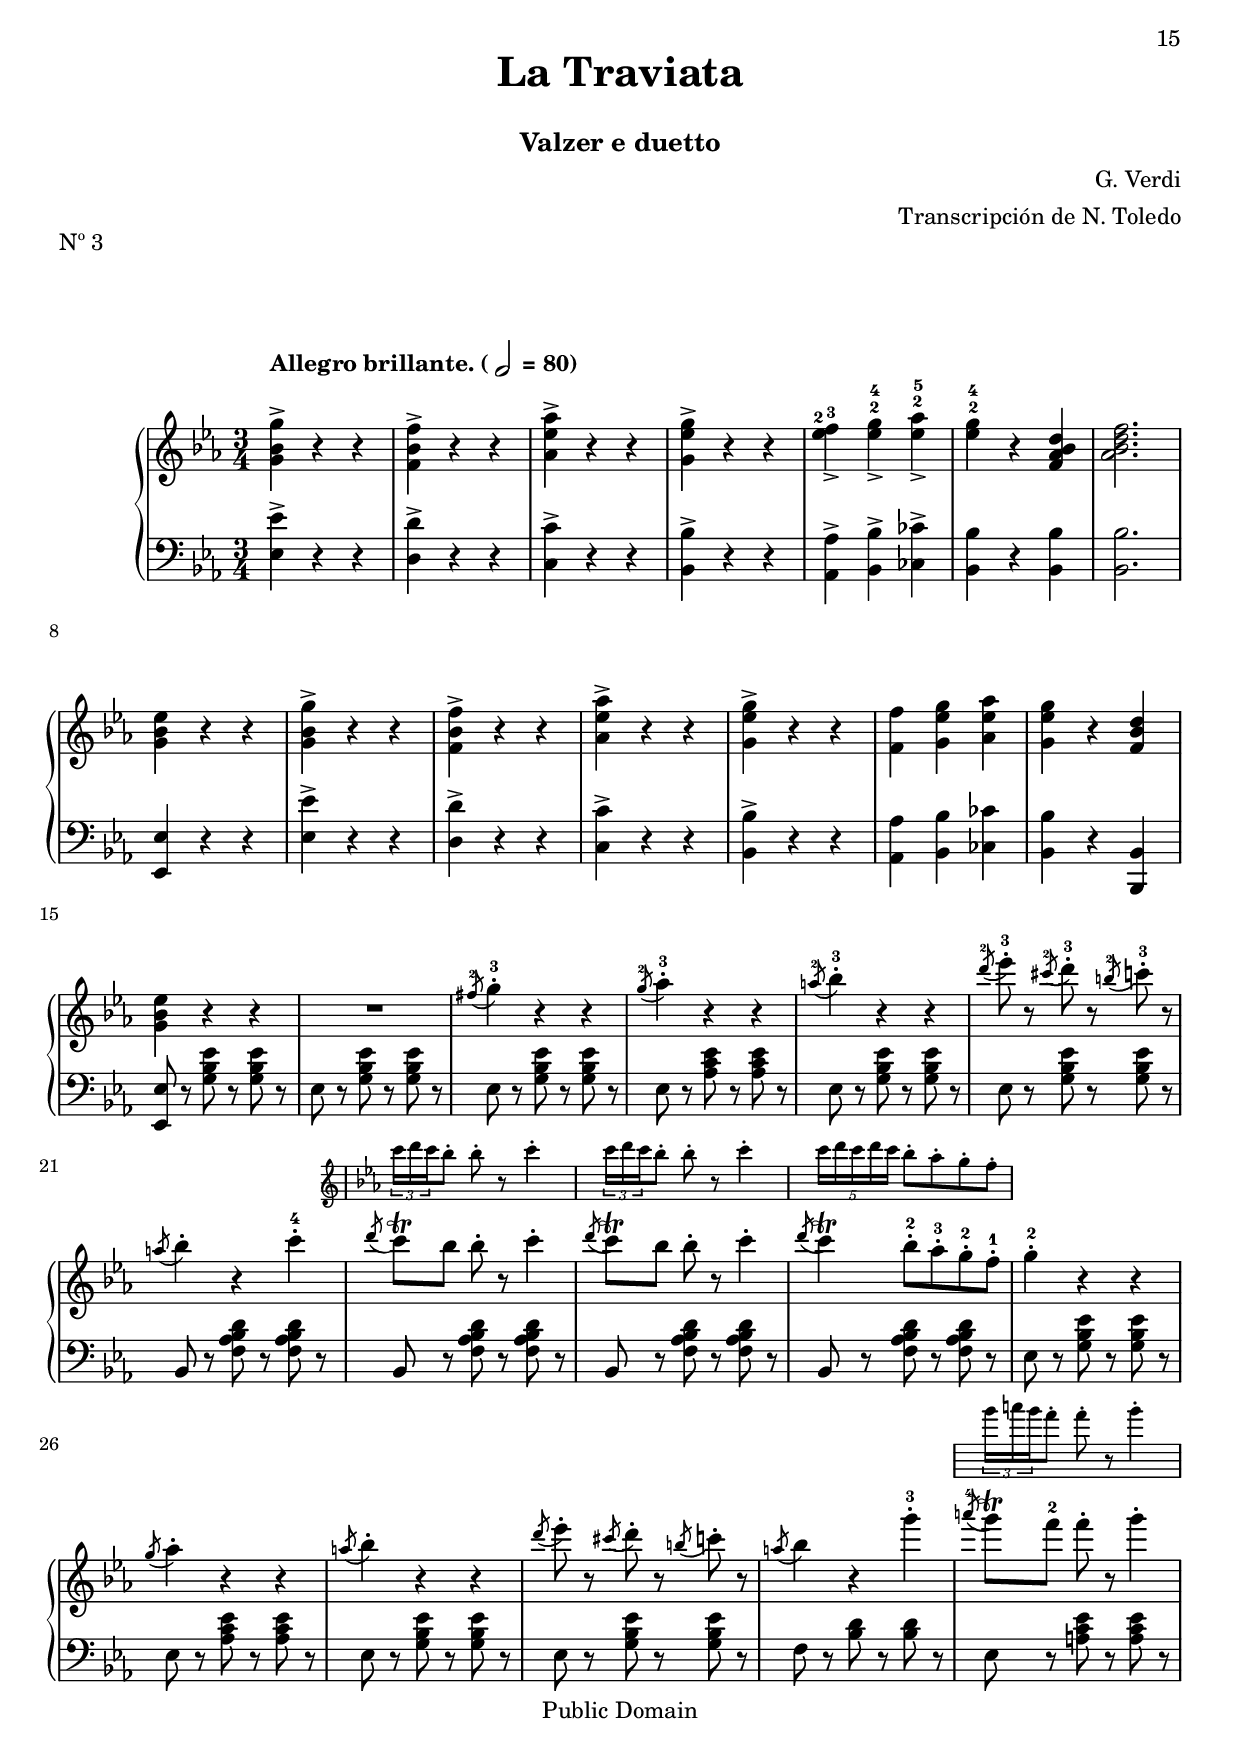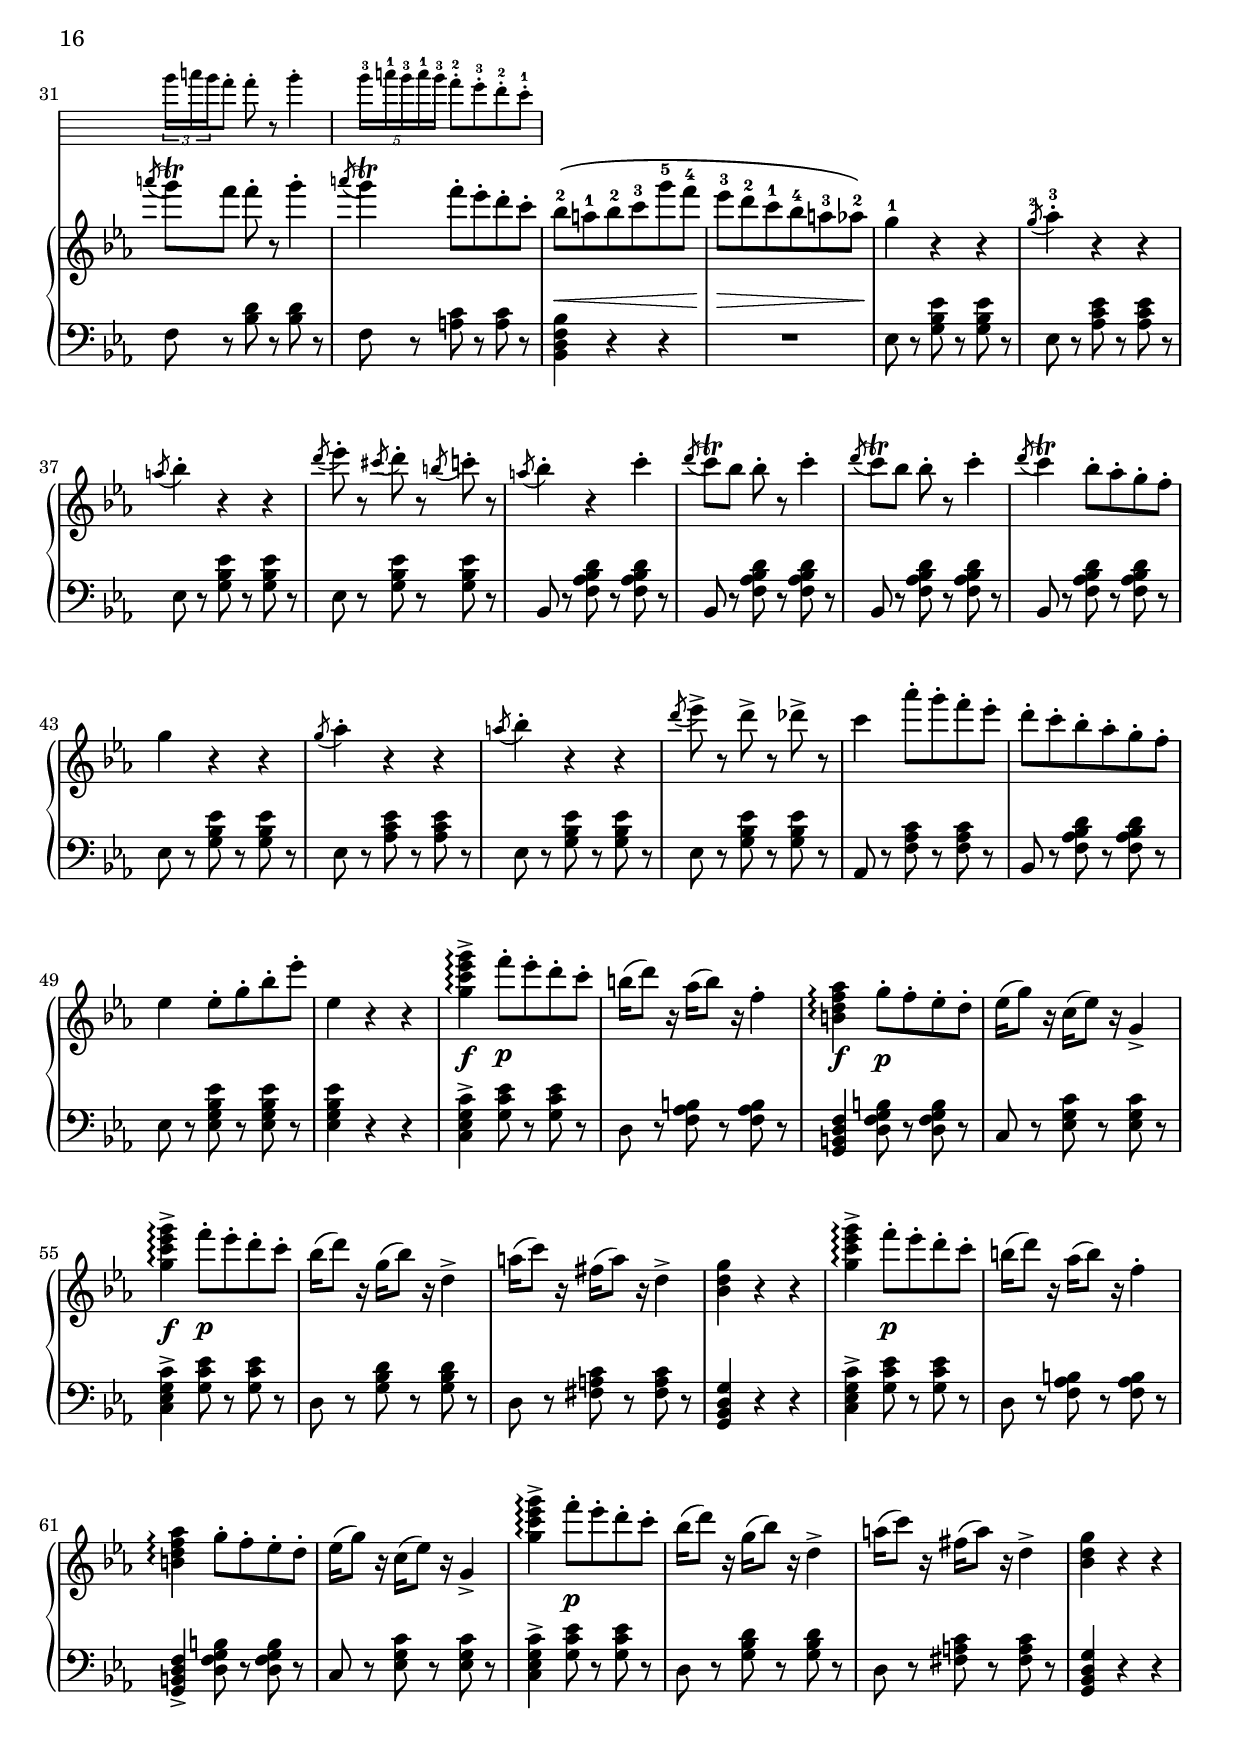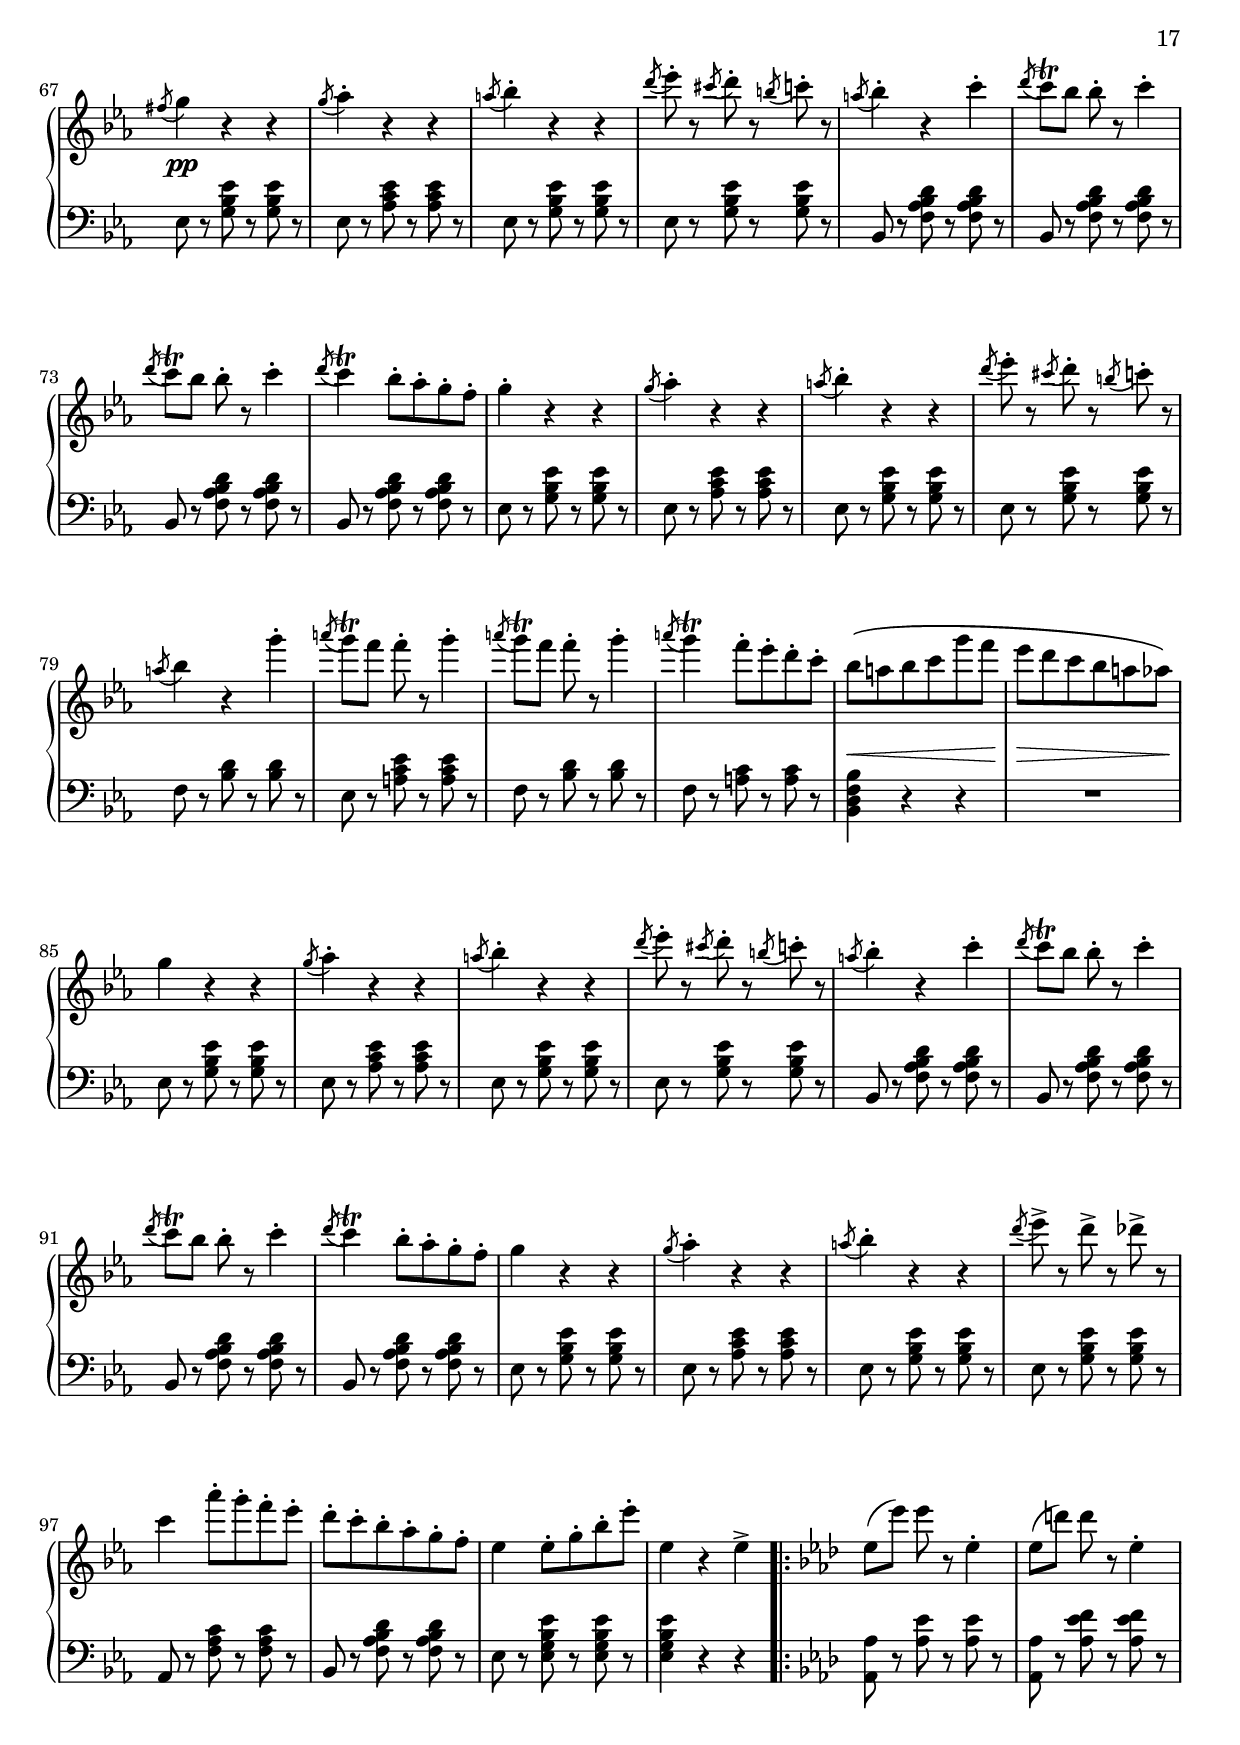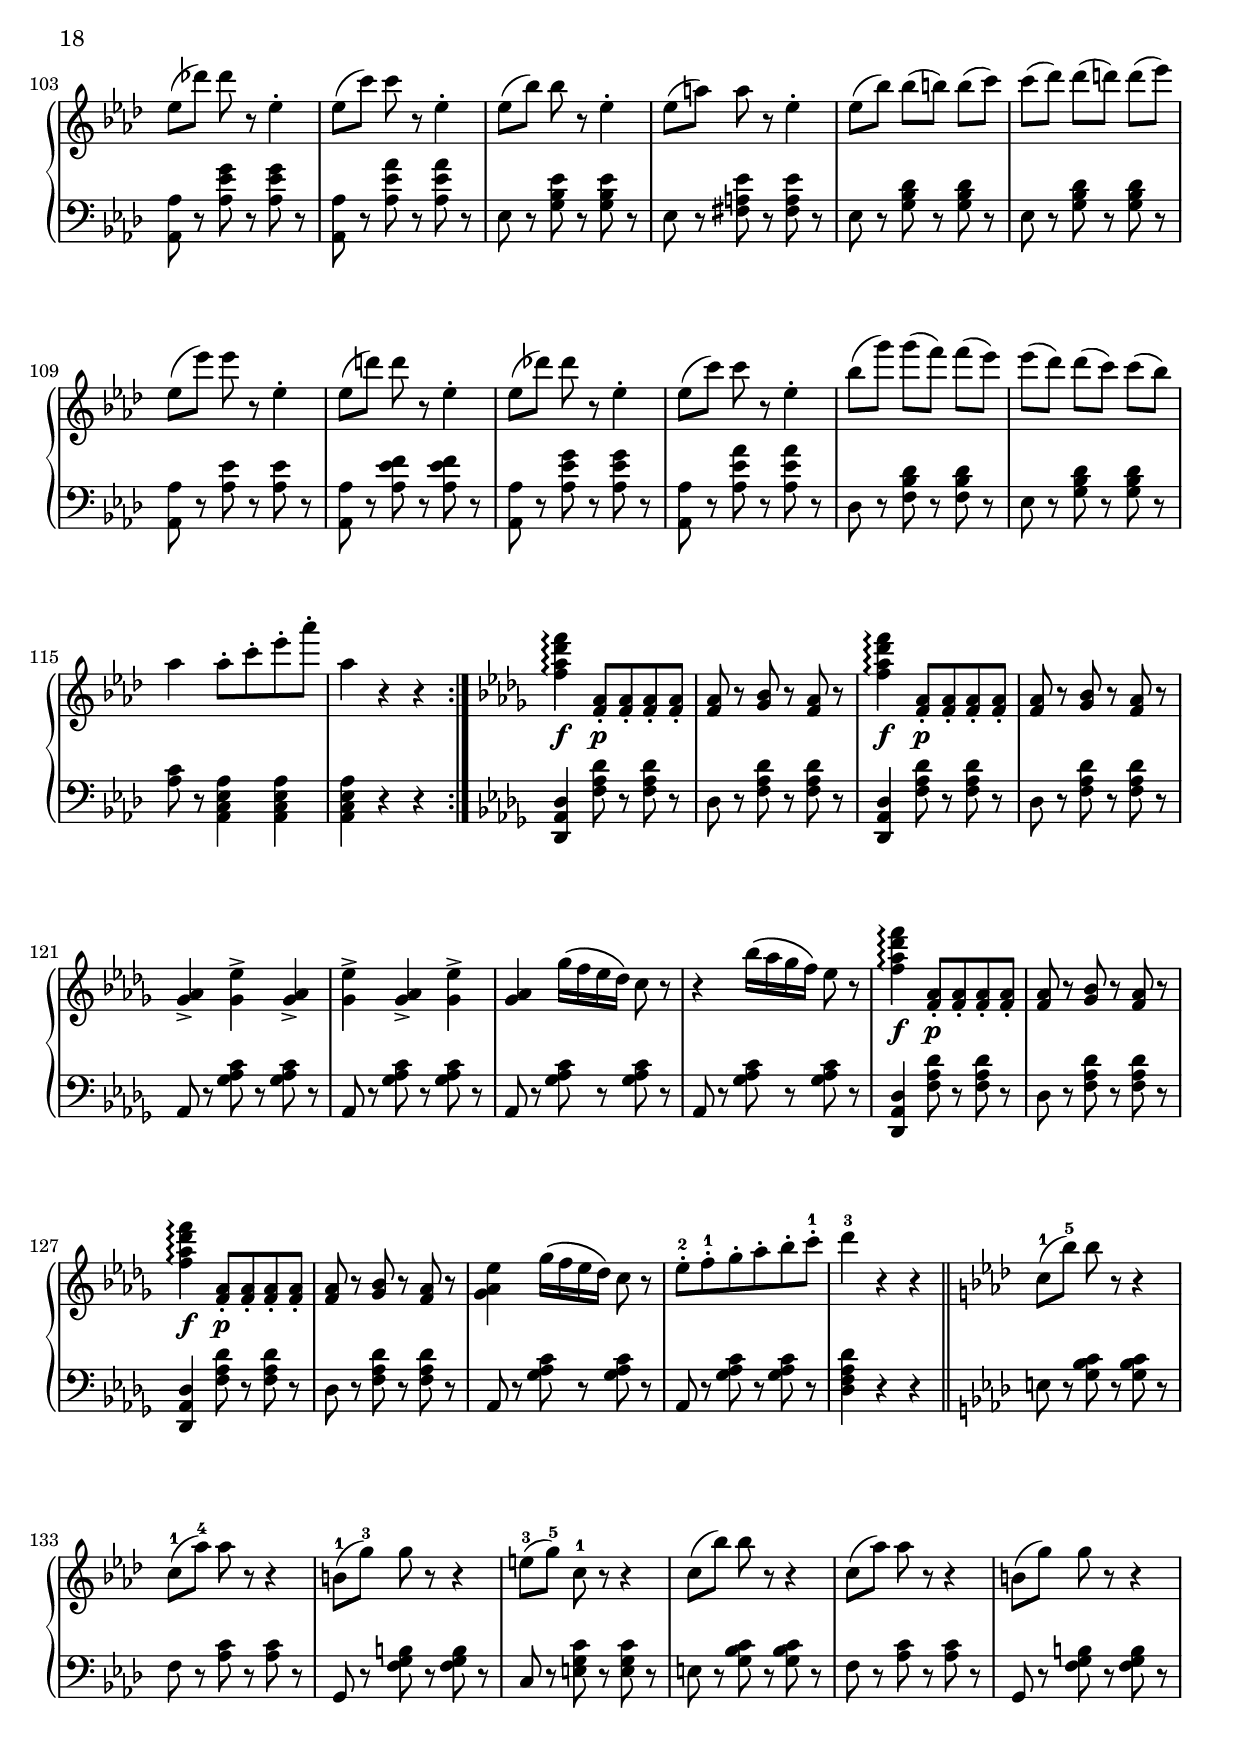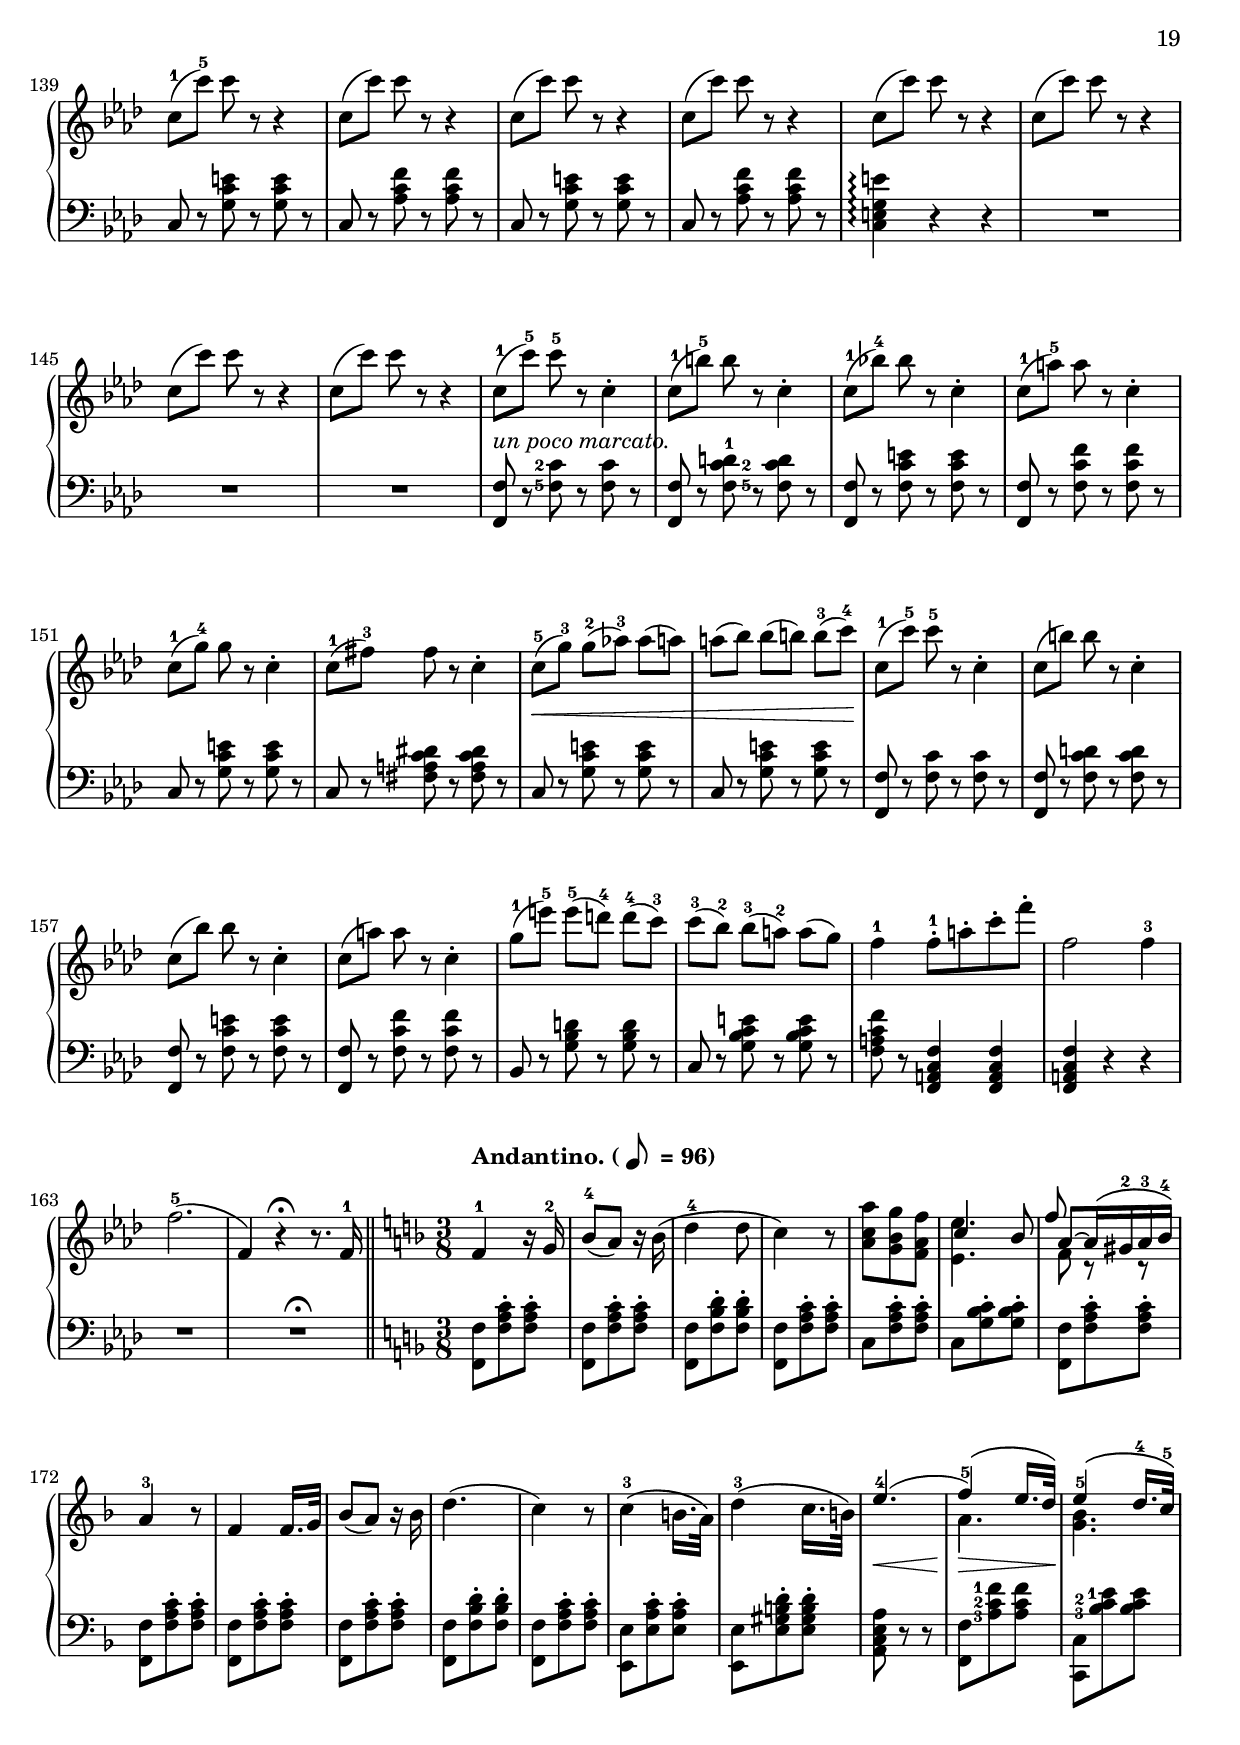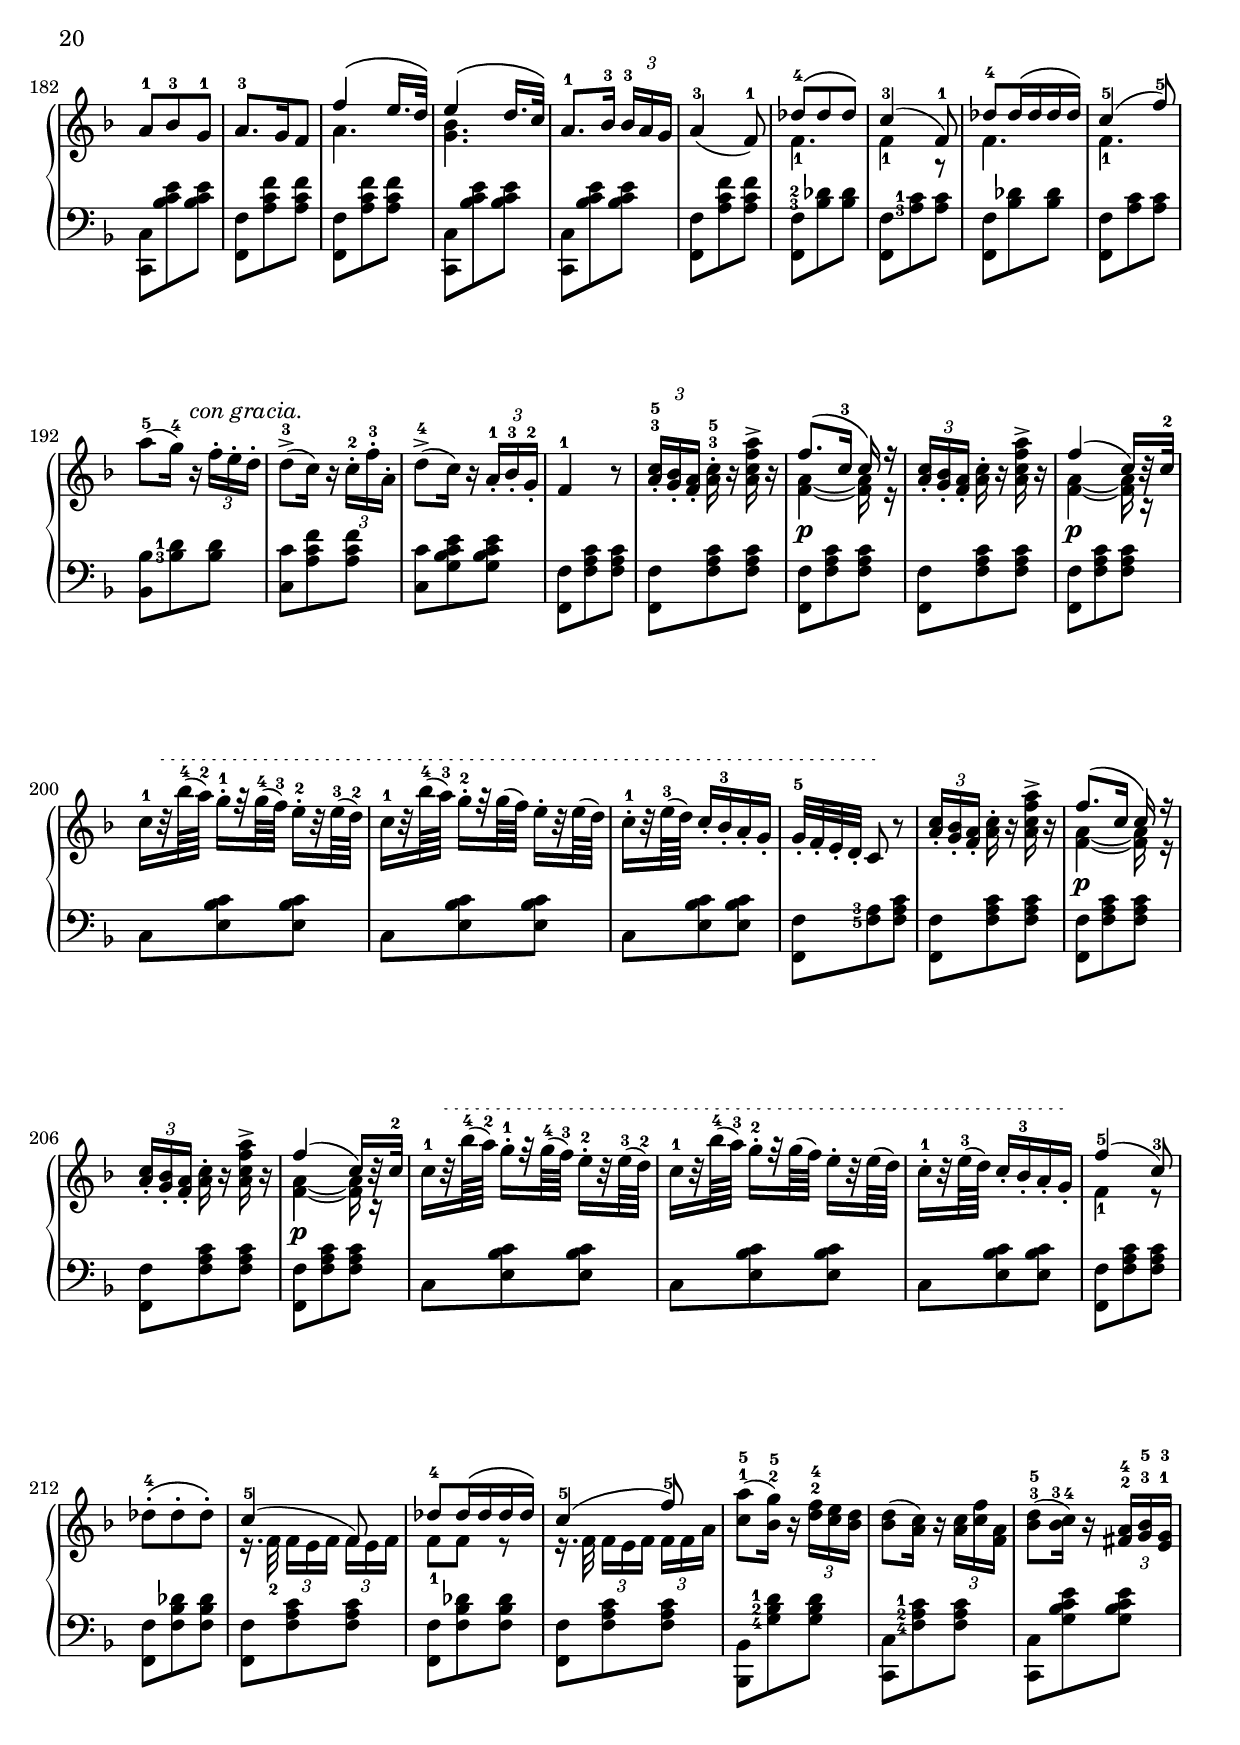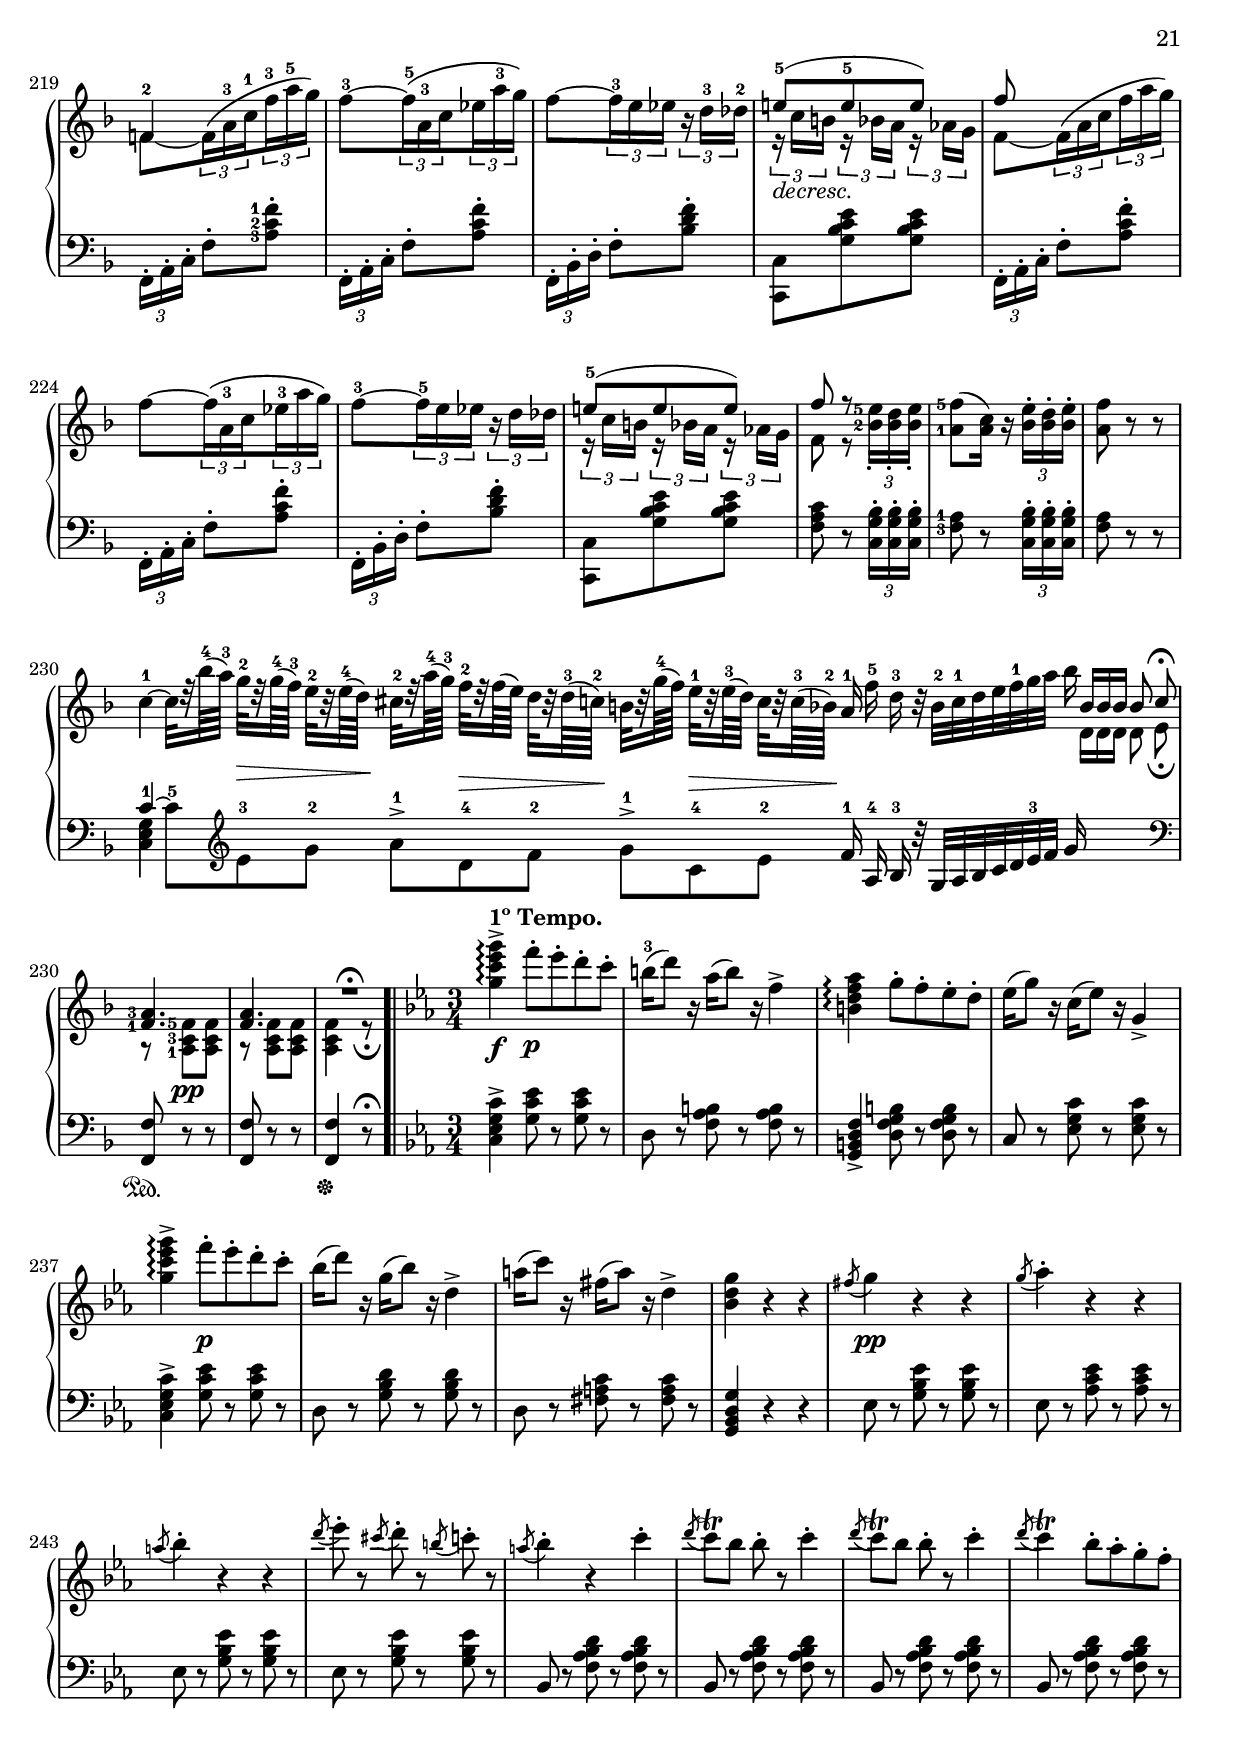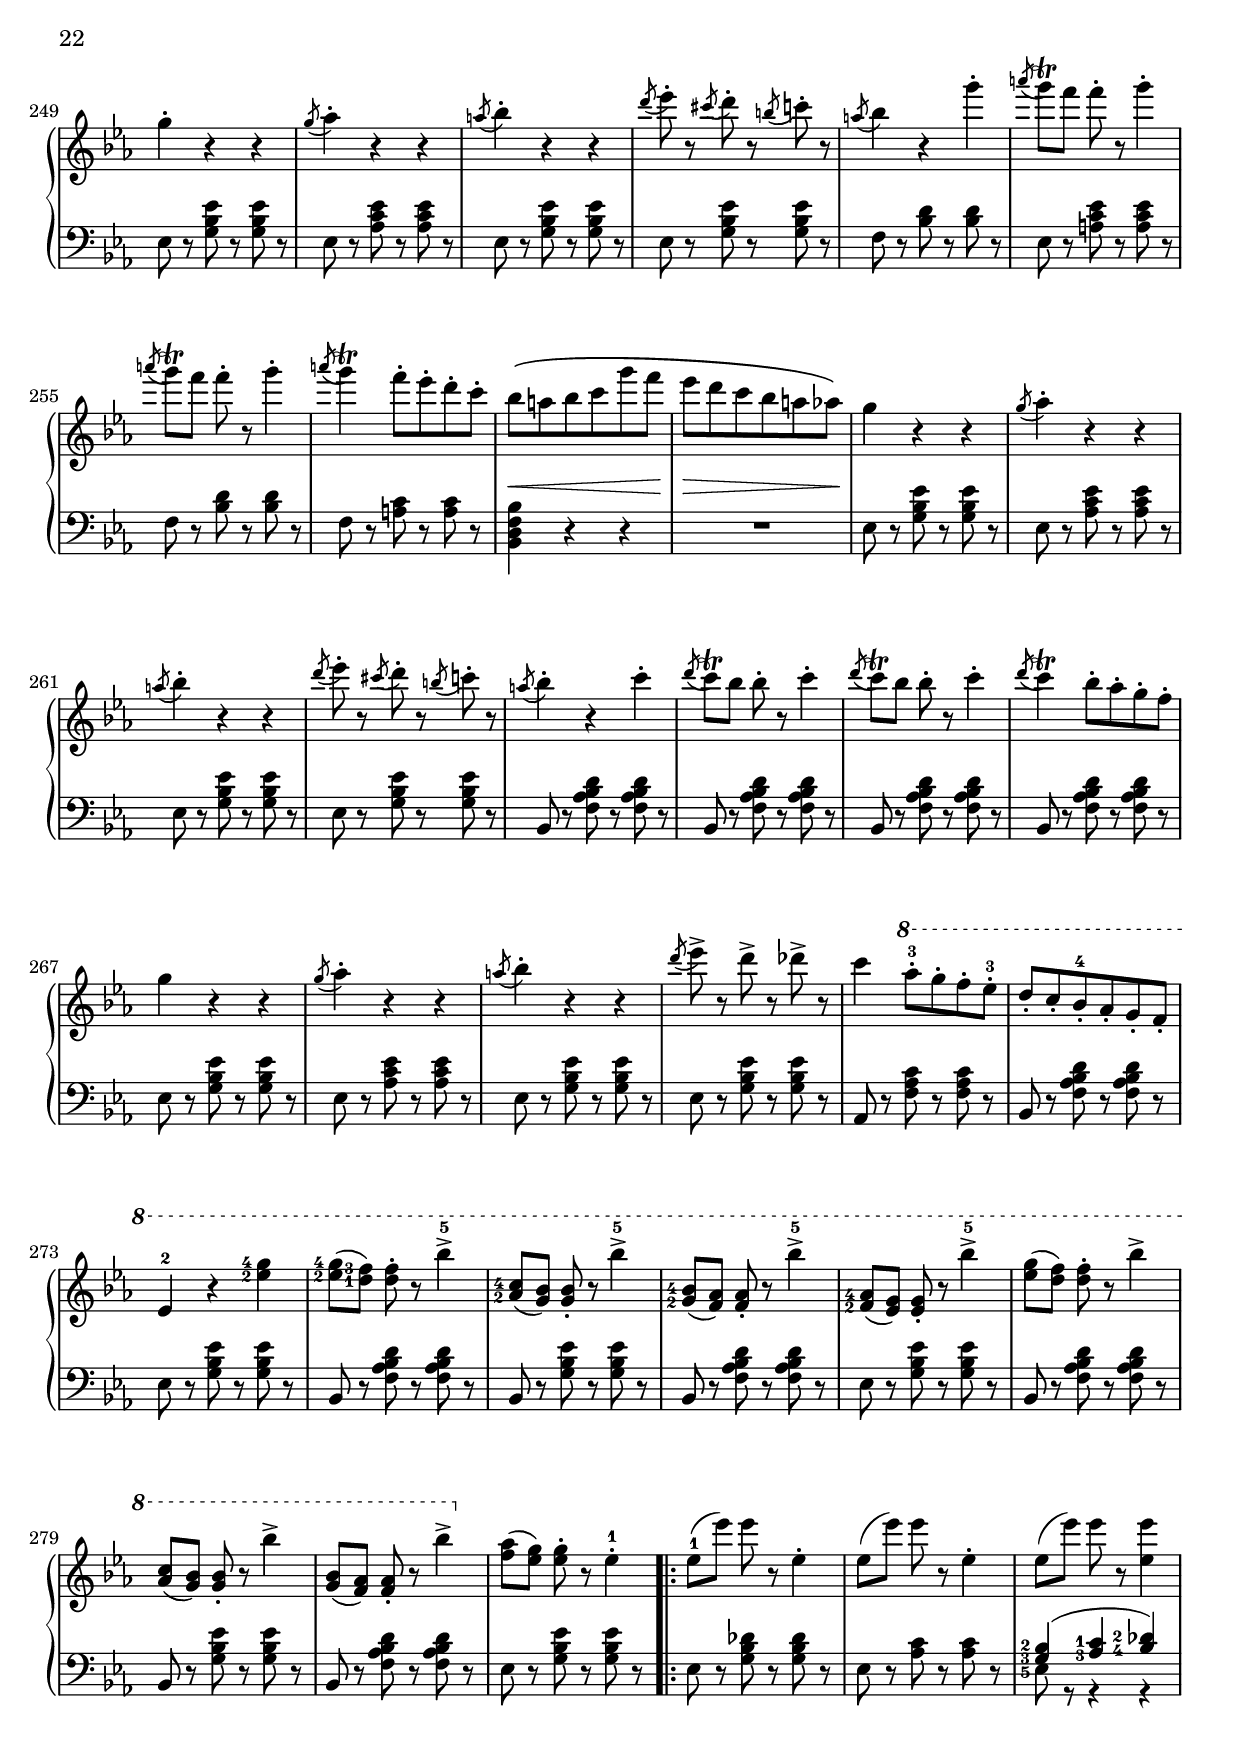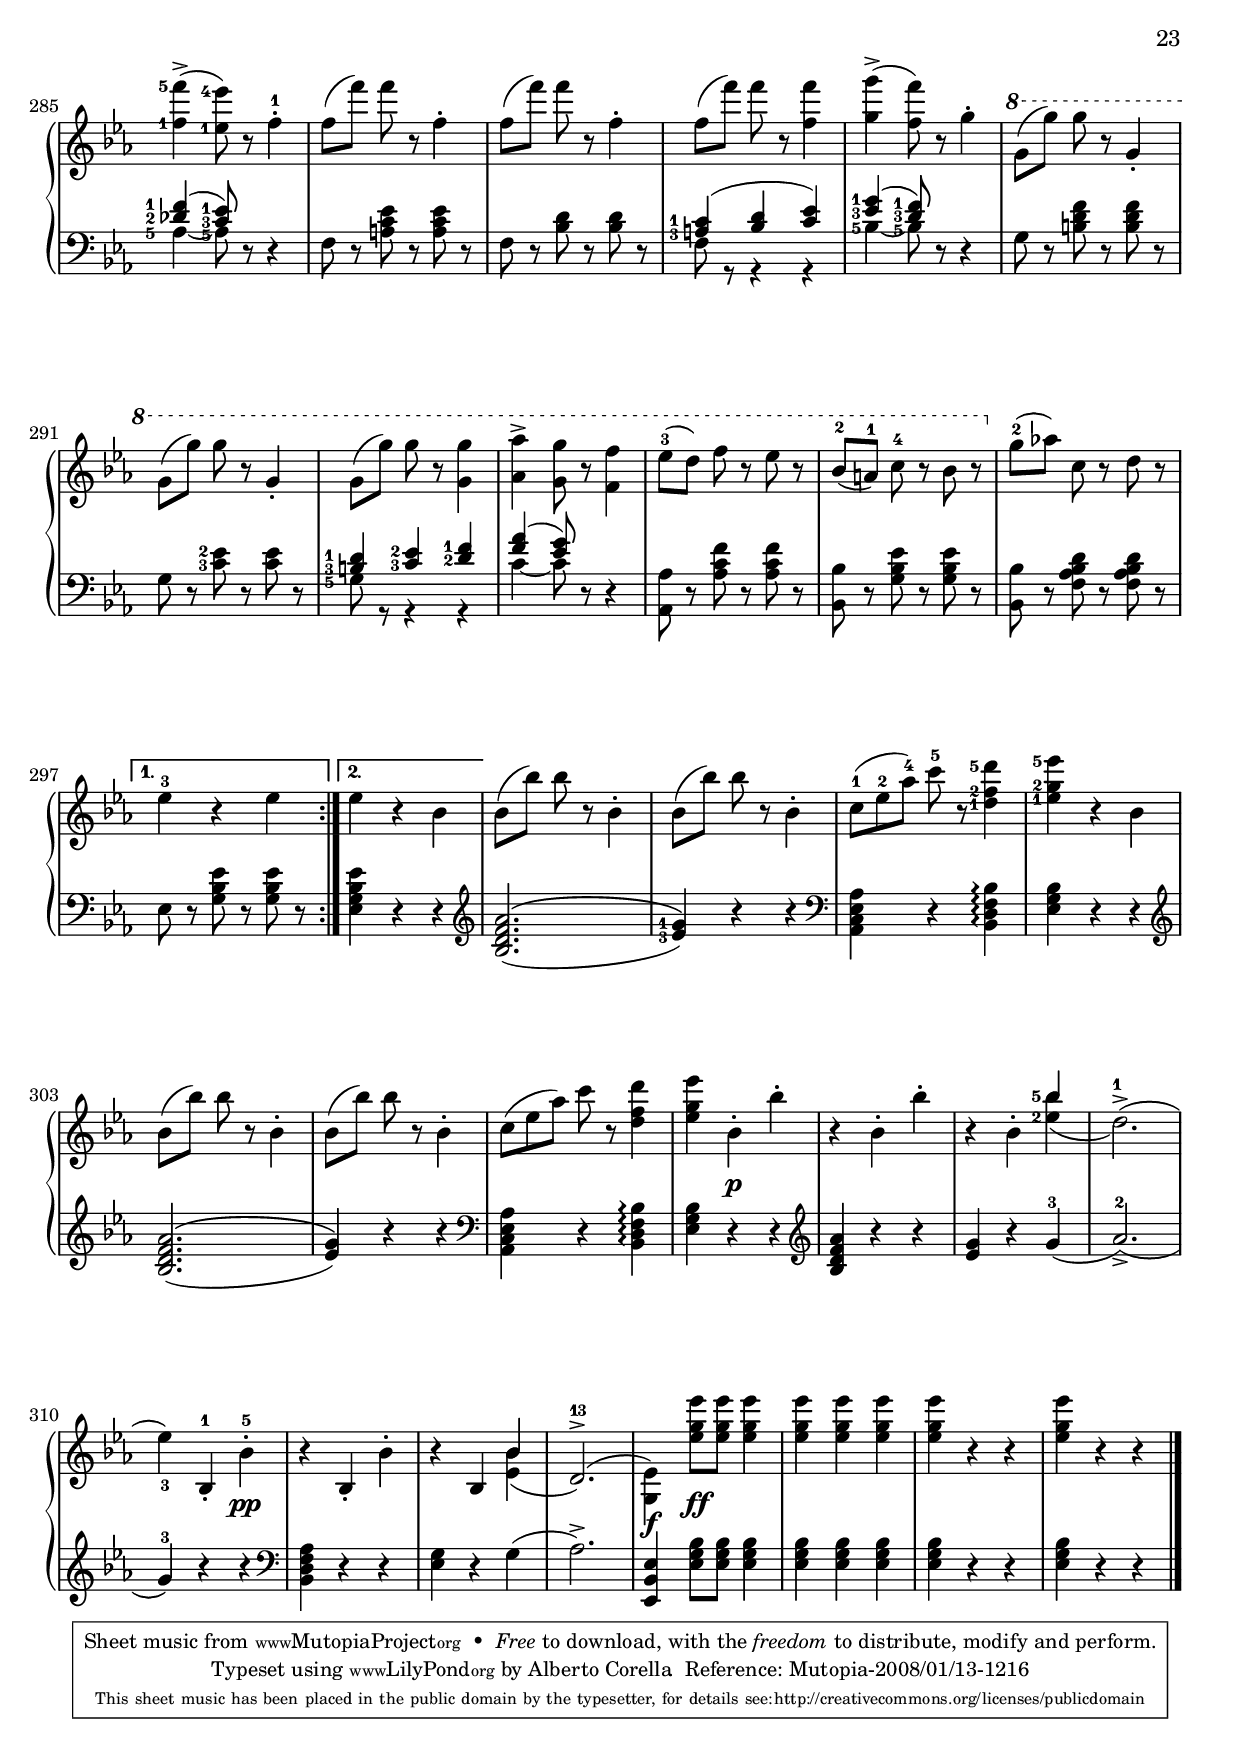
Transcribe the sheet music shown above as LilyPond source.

\version "2.10.25"
\header {
    title = \markup \center-align { \bigger "La Traviata" " " }
    subtitle = "Valzer e duetto"
    composer = "G. Verdi"
    arranger = "Transcripción de N. Toledo"
    piece = "Nº 3"

    %copyright = "Calcografía de la 'Nueva Biblioteca Musical Económica', 1857-1869"
    % Mutopia headers
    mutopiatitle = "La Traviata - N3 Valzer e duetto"
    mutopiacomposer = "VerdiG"
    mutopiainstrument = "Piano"
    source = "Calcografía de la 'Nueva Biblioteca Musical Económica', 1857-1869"
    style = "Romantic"
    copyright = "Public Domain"
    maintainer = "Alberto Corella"
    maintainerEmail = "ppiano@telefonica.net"
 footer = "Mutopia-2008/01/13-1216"
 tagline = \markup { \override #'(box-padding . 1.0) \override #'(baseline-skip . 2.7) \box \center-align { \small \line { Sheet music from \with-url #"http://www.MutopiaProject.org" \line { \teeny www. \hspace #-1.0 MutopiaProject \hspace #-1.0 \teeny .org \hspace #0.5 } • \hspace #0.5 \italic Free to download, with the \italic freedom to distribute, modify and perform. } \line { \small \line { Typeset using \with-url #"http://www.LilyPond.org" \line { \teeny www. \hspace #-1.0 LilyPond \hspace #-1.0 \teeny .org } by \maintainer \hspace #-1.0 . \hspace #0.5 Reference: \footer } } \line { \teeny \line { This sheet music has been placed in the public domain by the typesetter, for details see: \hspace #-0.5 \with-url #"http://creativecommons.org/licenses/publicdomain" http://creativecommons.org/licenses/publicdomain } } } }
}

ossia = \relative c''' {
        \override Staff.Clef #'break-visibility = #all-invisible
        \stopStaff
        s2.*21
        \startStaff
        \override Staff.Clef #'break-visibility = #begin-of-line-visible
        \clef treble
        \key ees \major
        \grace {s8}
        \times 2/3 {c16[ d c} bes8-.] bes-. r c4-. |
        \times 2/3 {c16[ d c} bes8-.] bes-. r c4-. |
        \times 4/5 {c16 d c d c} bes8-.[ aes-. g-. f-.] |
        \override Staff.Clef #'break-visibility = #all-invisible
        \override Staff.KeySignature #'break-visibility = #all-invisible
        \stopStaff
        s2.*5
        \startStaff
        \grace {s8}
        \times 2/3 {g'16[ a g} f8-.] f-. r g4-. |
        \times 2/3 {g16[ a g} f8-.] f-. r g4-. |
        \times 4/5 {g16-3 a-1 g-3 a-1 g-3} f8-.[-2 ees-.-3 d-.-2 c-.]-1 |
        \stopStaff
        }

upper = \relative c'' {
    \clef treble
    \key ees \major
    \time 3/4
    <g bes g'>4->^\markup{\column {\line {\bold "Allegro brillante. ("\note #"2" #1 \bold " = 80)"} " "}} r r |
    <f bes f'>-> r r |
    <aes ees' aes>-> r r |
    <g ees' g>-> r r |
    \set fingeringOrientations = #'(up)
    <ees'-2 f-3>_> <ees-2 g-4>_> <ees-2 aes-5>_> |
    <ees-2 g-4> r <d bes aes f> | % 1.1 - 6
    <f d bes aes>2. |
    <ees bes g>4 r r |
    <g, bes g'>4-> r r |
    <f bes f'>-> r r |
    <aes ees' aes>-> r r |
    <g ees' g>-> r r | % 1.2 - 12
    <f f'> <g ees' g> <aes ees' aes> |
    <g ees' g> r <f bes d> |
    <g bes ees> r r |
    R2. |
    \acciaccatura {fis'8-2} g4-.-3 r r | % 1.3 - 17
    \acciaccatura {g8-2} aes4-.-3 r r |
    \acciaccatura {a8-2} bes4-.-3 r r |
    \acciaccatura {d8-2} ees8-.-3 r \acciaccatura {cis8-2} d8-.-3 r \acciaccatura {b8-2} c8-.-3 r |
    \acciaccatura {a8} bes4-. r c-.-4 | % 1.4 - 21
    \noBreak
    \acciaccatura {d8} c8\trill[ bes] bes-. r c4-. |
    \acciaccatura {d8} c8\trill[ bes] bes-. r c4-. |
    \acciaccatura {d8} c4\trill bes8-.-2 aes-.-3 g-.-2 f-.-1 |
    g4-.-2 r r | % 1.5 - 25
    \acciaccatura {g8} aes4-. r r |
    \acciaccatura {a8} bes4-. r r |
    \acciaccatura {d8} ees8-. r \acciaccatura {cis} d-. r \acciaccatura {b} c-. r |
    \acciaccatura {a8} bes4 r g'-.-3 | % 2.1 - 29
    \acciaccatura {a8-4} g8\trill[ f]-2 f-. r g4-. |
    \acciaccatura {a8} g8\trill[ f] f-. r g4-. |
    \acciaccatura {a8} g4\trill f8-. ees-. d-. c-. |
    \override Fingering #'avoid-slur = #'inside
    \override DynamicLineSpanner #'staff-padding = #3 
    bes8-2\(\< a-1 bes-2 c-3 g'-5 f-4\! | % 2.2 - 33
    ees-3\> d-2 c-1 bes-4 a-3 aes-2\)\! |
    g4-1 r r |
    \acciaccatura {g8-2} aes4-.-3 r r |
    \acciaccatura {a8} bes4-. r r |
    \acciaccatura {d8} ees8-. r \acciaccatura {cis} d-. r \acciaccatura {b} c-. r | % 2.3 - 37
    \acciaccatura {a8} bes4-. r c-. |
    \acciaccatura {d8} c8\trill[ bes] bes-. r c4-. |
    \acciaccatura {d8} c8\trill[ bes] bes-. r c4-. |
    \acciaccatura {d8} c4\trill bes8-. aes-. g-. f-. | % 2.4 - 41
    g4 r r |
    \acciaccatura {g8} aes4-. r r |
    \acciaccatura {a8} bes4-. r r |
    \acciaccatura {d8} ees8-> r d-> r des-> r | % 2.5 - 45
    c4 aes'8-. g-. f-. ees-. |
    d-. c-. bes-. aes-. g-. f-. |
    ees4 ees8-. g-. bes-. ees-.  |
    ees,4 r r | % 2.6 - 49
    \override DynamicLineSpanner #'staff-padding = #1
    <g c ees g>\arpeggio->\f \override DynamicLineSpanner #'staff-padding = #1.5 f'8-.\p ees-. d-. c-. |
    b16( d8) r16 aes16( b8) r16 f4-. |
    \override DynamicLineSpanner #'staff-padding = #1
    <b, d f aes>\arpeggio\f \override DynamicLineSpanner #'staff-padding = #2 g'8-.\p f-. ees-. d-. |
    ees16( g8) r16 c,16( ees8) r16 g,4-> | % 3.1 - 53
    \override DynamicLineSpanner #'staff-padding = #1
    <g' c ees g>\arpeggio->\f \override DynamicLineSpanner #'staff-padding = #1.5 f'8-.\p ees-. d-. c-. |
    bes16( d8) r16 g,( bes8) r16 d,4-> |
    a'16( c8) r16 fis,( a8) r16 d,4-> |
    <g d bes> r r |
    <g c ees g>\arpeggio-> f'8-.\p ees-. d-. c-. | % 3.2 - 58
    b16( d8) r16 aes16( b8) r16 f4-. |
    <b, d f aes>\arpeggio g'8-. f-. ees-. d-. |
    ees16( g8) r16 c,16( ees8) r16 g,4-> | 
    <g' c ees g>\arpeggio-> \override DynamicLineSpanner #'staff-padding = #1.5 f'8-.\p ees-. d-. c-. | % 3.3 - 62
    bes16( d8) r16 g,( bes8) r16 d,4-> |
    a'16( c8) r16 fis,( a8) r16 d,4-> |
    <g d bes> r r |
    \acciaccatura {fis8} g4\pp r r | % 3.4 - 66
    \acciaccatura {g8} aes4-. r r |
    \acciaccatura {a8} bes4-. r r |
    \acciaccatura {d8} ees8-. r \acciaccatura {cis8} d8-. r \acciaccatura {b8} c8-. r |
    \acciaccatura {a8} bes4-. r c-. | 
    \acciaccatura {d8} c8\trill[ bes] bes-. r c4-. | % 3.5 % 71
    \acciaccatura {d8} c8\trill[ bes] bes-. r c4-. |
    \acciaccatura {d8} c4\trill bes8-. aes-. g-. f-. |
    g4-. r r |
    \acciaccatura {g8} aes4-. r r |
    \acciaccatura {a8} bes4-. r r | % 3.6 - 76
    \acciaccatura {d8} ees8-. r \acciaccatura {cis} d-. r \acciaccatura {b} c-. r |
    \acciaccatura {a8} bes4 r g'-. |
    \acciaccatura {a8} g8\trill[ f] f-. r g4-. |
    \acciaccatura {a8} g8\trill[ f] f-. r g4-. | % 4.1 - 80
    \acciaccatura {a8} g4\trill f8-. ees-. d-. c-. |
    \override DynamicLineSpanner #'staff-padding = #3 
    bes8\(\< a bes c g' f\! | 
    ees\> d c bes a aes\)\! |
    g4 r r | % 4.2 - 84
    \acciaccatura {g8} aes4-. r r |
    \acciaccatura {a8} bes4-. r r |
    \acciaccatura {d8} ees8-. r \acciaccatura {cis} d-. r \acciaccatura {b} c-. r |
    \acciaccatura {a8} bes4-. r c-. |
    \acciaccatura {d8} c8\trill[ bes] bes-. r c4-. | % 4.3 - 89
    \acciaccatura {d8} c8\trill[ bes] bes-. r c4-. |
    \acciaccatura {d8} c4\trill bes8-. aes-. g-. f-. |
    g4 r r |
    \acciaccatura {g8} aes4-. r r |
    \acciaccatura {a8} bes4-. r r | % 4.4 - 94
    \acciaccatura {d8} ees8-> r d-> r des-> r |
    c4 aes'8-. g-. f-. ees-. |
    d-. c-. bes-. aes-. g-. f-. |
    ees4 ees8-. g-. bes-. ees-.  |
    ees,4 r ees-> | % 4.5 - 99
    \bar "|:"
    \key aes \major
    ees8([ ees')] ees r ees,4-. |
    ees8([ d')] d r ees,4-. |
    ees8([ des'!)] des r ees,4-. |
    ees8([ c')] c r ees,4-. |
    ees8([ bes')] bes r ees,4-. | % 5.1 - 104
    ees8([ a)] a r ees4-. |
    ees8([ bes')] bes([ b)] b( c) |
    c([ des)] des([ d)] d( ees) |
    ees,([ ees')] ees r ees,4-. |
    ees8([ d')] d r ees,4-. | % 5.2 - 109
    ees8([ des'!)] des r ees,4-. |
    ees8([ c')] c r ees,4-. |
    bes'8[( g']) g([ f]) f( ees) |
    ees[( des]) des[( c]) c( bes) | % 5.3 - 113
    aes4 aes8-. c-. ees-. aes-. |
    aes,4 r r |
    \bar ":|"
    \key des \major
    \override DynamicLineSpanner #'staff-padding = #2
    <f aes des f>4\arpeggio\f <f, aes>8-.\p <f aes>-. <f aes>-. <f aes>-. |
    <f aes> r <ges bes> r <f aes> r | % 5.4 - 117
    <f' aes des f>4\arpeggio\f <f, aes>8-.\p <f aes>-. <f aes>-. <f aes>-. |
    <f aes> r <ges bes> r <f aes> r |
    <ges aes>4-> <ges ees'>-> <ges aes>-> |
    <ges ees'>-> <ges aes>-> <ges ees'>-> |
    <ges aes> ges'16\( f ees des\) c8 r | % 5.5 - 122
    r4 bes'16\( aes ges f\) ees8 r |
    <f aes des f>4\arpeggio\f <f, aes>8-.\p <f aes>-. <f aes>-. <f aes>-. |
    <f aes> r <ges bes> r <f aes> r |
    <f' aes des f>4\arpeggio\f <f, aes>8-.\p <f aes>-. <f aes>-. <f aes>-. |
    <f aes> r <ges bes> r <f aes> r | % 5.6 - 127
    <ges aes ees'>4 ges'16\( f ees des\) c8 r |
    ees8-.-2 f-.-1 ges-. aes-. bes-. c-.-1 |
    des4-3 r r |
    \bar "||"
    \key f \minor
    \revert Fingering #'avoid-slur
    c,8-1([ bes'-5)] bes r r4 |
    c,8-1([ aes'-4)] aes r r4 | % 6.1 - 132
    b,8-1([ g'-3)] g r r4 |
    e8-3([ g-5)] c,-1 r r4 |
    c8([ bes')] bes r r4 |
    c,8([ aes')] aes r r4 |
    b,8([ g')] g r r4 |
    c,8-1([ c'-5)] c r r4 | % 6.2 - 138
    c,8([ c')] c r r4 |
    c,8([ c')] c r r4 |
    c,8([ c')] c r r4 |
    c,8([ c')] c r r4 |
    c,8([ c')] c r r4 |
    c,8([ c')] c r r4 | % 6.3 - 144
    c,8([ c')] c r r4 |
    c,8-1([ c'-5)] c-5 r c,4-. |
    c8-1([ b'-5)] b r c,4-. |
    c8-1([ bes'!-4)] bes r c,4-. |
    c8-1([ a'-5)] a r c,4-. |
    c8-1([ g'-4)] g r c,4-. | % 6.4 - 150
    c8-1([ fis-3)] fis r c4-. |
    c8-5(\< g'-3) g-2([ aes!-3)] aes( a) |
    a( bes) bes([ b)] b-3( c-4)\! |
    c,8-1([ c'-5)] c-5 r c,4-. |
    c8([ b')] b r c,4-. | % 6.5 - 155
    c8([ bes')] bes r c,4-. |
    c8([ a')] a r c,4-. |
    g'8-1( e'-5) e-5([ d-4)] d-4( c-3) |
    c-3( bes-2) bes-3([ a-2)] a( g) |
    f4-1 f8-1-. a-. c-. f-. |
    f,2 f4-3 | % 6.6 - 161
    f2.-5( f,4) r\fermata r8. f16-1 |
    \bar "||"
    \key f \major
    \time 3/8
    f4^\markup{\column {\line {\bold "Andantino. ("\note #"8" #1 \bold " = 96)"} " "}}-1 r16 g-2 |
    bes8-4( a) r16 bes\( |
    d4-4 d8 |
    c4\) r8 | % 7.1 - 167
    <a c a'>8 <g bes g'> <f a f'> |
    << {c'4 bes8} \\ {<e e,>4.} >> |
    << {a,8 ~ a16\( gis-2 a-3 bes-4\)} \\ {f8 r r} \\ {\once \override NoteColumn #'force-hshift = #-1 f'8 s4} >> |
    a,4-3 r8 |
    f4 f16. g32 | % 7.2 - 172
    bes8( a) r16 bes |
    d4.( |
    c4) r8 |
    c4-3\( \stemDown b16. a32\) |
    \stemNeutral
    d4-3\( c16. b32\) | % 7.3 - 177
    << {\override DynamicLineSpanner #'staff-padding = #2 e4.-4(\<} \\ {s4.} >> |
    << {f4-5)\(\!\> e16. d32\)\! } \\ {a4.} >> |
    << {e'4-5\( d16.-4 c32-5\)} \\ {<bes g>4.} >> |
    a8-1 bes-3 g-1 |
    a8.-3 g16 f8 | % 7.4 - 182
    << {f'4\( e16. d32\)} \\ {a4.} >> |
    << {e'4\( d16. c32\)} \\ {<bes g>4.} >> |
    a8.-1[ bes16-3] \times 2/3 {bes16-3 a g} |
    a4-3( f8)-1 |
    << {des'8-4\( des des\)} \\ {f,4.-1} >> | % 7.5 - 187
    << {c'4-3( f,8)-1} \\ {f4-1 r8} >> |
    << {des'8-4 des16\( des des des\)} \\ {f,4.} >> |
    << {c'4-5( f8-5)} \\ {f,4.-1} >> |
    a'8(-5 g16-4) \once\override TextScript #'staff-padding = #2 r^\markup{\italic "con gracia."} \times 2/3 {f16-. e-. d-.} | % 7.6 - 191
    d8->-3( c16) r \times 2/3 {c16-.-2 f-.-3 a,-.} |
    d8->-4( c16) r \times 2/3 {a16-.-1 bes-.-3 g-.-2} |
    f4-1 r8 |
    \times 2/3 {<a-3 c-5>16-.[ <g bes>-. <f a>-.]} <a-3 c-5>16-. r <a c f a>-> r | % 8.1 - 195
    << {f'8.\([ c16-3] c16\) r} \\ {<a f>4\p ~ <a f>16 r} >> |
    \times 2/3 {<a c>16-.[ <g bes>-. <f a>-.]} <a c>16-. r <a c f a>-> r |
    << {f'4( c16)[ r32 c-2]} \\ {<a f>4\p ~ <a f>16 r} >> | % 8.2 - 198
    \override TextSpanner #'edge-text = #'("con 8va ad libitum" . "") \override TextSpanner #'padding = #2.5 \override TextSpanner #'dash-period = #1.0 
    c16-1[ r32 \startTextSpan \set stemLeftBeamCount = #2 bes'64-4( a-2)] g16-.-1[ r32 \set stemLeftBeamCount = #2 g64-4( f-3]) e16-.-2[ r32 \set stemLeftBeamCount = #2 e64-3( d-2)] |
    c16-1[ r32 \set stemLeftBeamCount = #2 bes'64-4( a-3)] g16-.-2[ r32 \set stemLeftBeamCount = #2 g64( f]) e16-.[ r32 \set stemLeftBeamCount = #2 e64( d)] |
    c16-.-1[ r32 \set stemLeftBeamCount = #2 e64-3( d)] c16-. bes-.-3 a-. g-. | % 8.3 - 201
    g32-.-5[ f-. e-. d-.] c8 \stopTextSpan r |
     \times 2/3 {<a' c>16-.[ <g bes>-. <f a>-.]} <a c>16-. r <a c f a>-> r |
    << {f'8.\([ c16] c16\) r} \\ {<a f>4\p ~ <a f>16 r} >> | % 8.4 - 204
    \times 2/3 {<a c>16-.[ <g bes>-. <f a>-.]} <a c>16-. r <a c f a>-> r |
    << {f'4( c16)[ r32 c-2]} \\ {<a f>4\p ~ <a f>16 r} >> |
    \override TextSpanner #'edge-text = #'("con 8va ad libitum" . "") \override TextSpanner #'padding = #2.5 \override TextSpanner #'dash-period = #1.0 
    c16-1[ r32 \startTextSpan \set stemLeftBeamCount = #2 bes'64-4( a-2)] g16-.-1[ r32 \set stemLeftBeamCount = #2 g64-4( f-3]) e16-.-2[ r32 \set stemLeftBeamCount = #2 e64-3( d-2)] | % 8.5 - 207
    c16-1[ r32 \set stemLeftBeamCount = #2 bes'64-4( a-3)] g16-.-2[ r32 \set stemLeftBeamCount = #2 g64( f]) e16-.[ r32 \set stemLeftBeamCount = #2 e64( d)] |
    c16-.-1[ r32 \set stemLeftBeamCount = #2 e64-3( d)] c16-. bes-.-3 a-. g-. \stopTextSpan |
    << {f'4-5( c8-3)} \\ {f,4-1 r8} >> | % 8.6 - 210
    des'8-.\(-4 des-. des-.\) |
    << {c4(-5 f,8)} \\ {r16. f32-2 \times 2/3 {f16[ e f]} \times 2/3 {f16 e f} } >> |
    << {des'8-4 des16\( des des des\)} \\ {f,8-1 f r} >> 
    << {c'4(-5 f8)-5} \\ {r16. f,32 \times 2/3 {f16[ e f]} \times 2/3 {f16 f a} } >> | % 9.1 - 214
    <c-1 a'-5>8( <bes-2 g'-5>16) r \times 2/3 {<d-2 f-4> <c e> <bes d>} |
    <bes d>8( <a c>16) r \times 2/3 {<a c>16 <c f> <a f>} |
    <bes-3 d-5>8( <bes-3 c-4>16) r \tupletDown \times 2/3 {<a-4 fis-2>16 \override Fingering #'padding = #1 <g-3 bes-5> <e-1 g-3> \revert Fingering #'padding } \tupletNeutral |
    << {f!4-2 s8} \\ {f8 ~ \times 2/3 {\phrasingSlurUp f16\( a^\markup{\finger 3} \set stemRightBeamCount = #1 c^\markup{\finger 1}} \times 2/3 {\set stemLeftBeamCount = #1 f16^\markup{\finger 3} a^\markup{\finger 5} g\)}} >> | % 9.2 - 218
    f8-3 ~ \times 2/3 {f16-5\(\override Fingering #'avoid-slur = #'inside a,-3 \set stemRightBeamCount = #1 c} \times 2/3 {\set stemLeftBeamCount = #1 ees a-3 \revert Fingering #'avoid-slur g\)} |
    f8 ~ \times 2/3 {f16-3 e ees} \times 2/3 {r16 d-3 des-2} |
    << {e!8-5( \once\override Fingering #'avoid-slur = #'inside e-5 e)} \\ {\once\override TextScript #'padding = #2 \times 2/3 {r16_\markup{\italic decresc.} c b} \times 2/3 {r16 bes a} \times 2/3 {r16 aes g}} >> | % 9.3 - 221
    << {f'8 s4} \\ {f,8 ~ \times 2/3 {\phrasingSlurUp f16\( a \set stemRightBeamCount = #1 c } \times 2/3 {\set stemLeftBeamCount = #1 f16 a g\)}} >> | 
    f8 ~ \times 2/3 {f16\(\override Fingering #'avoid-slur = #'inside a,-3 \set stemRightBeamCount = #1 c} \times 2/3 {\set stemLeftBeamCount = #1 ees-3 a \revert Fingering #'avoid-slur g\)} |
    f8-3 ~ \times 2/3 {f16-5 e ees} \times 2/3 {r16 d des} | % 9.4 - 224
    << {e!8-5( e e)} \\ { \times 2/3 {r16 c b} \times 2/3 {r16 bes a} \times 2/3 {r16 aes g}} >> |
    << {f'8 r s} \\ {f,8 r \times 2/3 {\set fingeringOrientations = #'(left) <bes-2 e-5>16-. <bes d>-. <bes e>-.}} >> |
    \set fingeringOrientations = #'(left) <a-1 f'-5>8( <a c>16) r \times 2/3 {<bes e>16-. <bes d>-. <bes e>-.}  |
    <a f'>8 r r | % 9.5 - 228
    \cadenzaOn
    \override TupletNumber #'transparent = ##t
    c4-1 ~ \times 4/3 {c32[ \set stemLeftBeamCount = #2 \set stemRightBeamCount = #2 r \set stemLeftBeamCount = #2 bes'64(-4 a-3)]} \times 4/3 {g32-2[\> \set stemLeftBeamCount = #2 \set stemRightBeamCount = #2 r \set stemLeftBeamCount = #2 g64-4( f-3)]} \times 4/3 {e32-2[ \set stemLeftBeamCount = #2 \set stemRightBeamCount = #2 r \set stemLeftBeamCount = #2 e64-4( d)]\!} \times 4/3 {cis32-2[ \set stemLeftBeamCount = #2 \set stemRightBeamCount = #2 r \set stemLeftBeamCount = #2 a'64-4( g-3)]} \times 4/3 {f32-2[\> \set stemLeftBeamCount = #2 \set stemRightBeamCount = #2 r \set stemLeftBeamCount = #2 f64( e)]} \times 4/3 {d32[ \set stemLeftBeamCount = #2 \set stemRightBeamCount = #2 r \set stemLeftBeamCount = #2 d64-3( c-2)]\!} \times 4/3 {b32[ \set stemLeftBeamCount = #2 \set stemRightBeamCount = #2 r \set stemLeftBeamCount = #2 g'64-4( f)]} \times 4/3 {e32-1[\> \set stemLeftBeamCount = #2 \set stemRightBeamCount = #2 r \set stemLeftBeamCount = #2 e64-3( d)]} \times 4/3 {c32[ \set stemLeftBeamCount = #2 \set stemRightBeamCount = #2 r \set stemLeftBeamCount = #2 c64-3( bes-2)]\!}  % 10.1 - 229
    a16-1 f'-5 d-3 r32 bes-2[ c-1 d e f-1 g a] bes16 << {bes,[ bes bes] bes8 c\fermata} \\ {d,16[ d d] d8 e\fermata} >>
    \cadenzaOff
    \bar "|"
    << {\set fingeringOrientations = #'(left) <a-3 f-1>4.} \\ {r8 \set fingeringOrientations = #'(left) <f-5 c-3 a-1>\pp <f c a>} >> | % 10.2 - 230
    << {<f a>4.} \\ {r8 <f c a> <f c a>} >> |
    << {R4.^\markup{\musicglyph #'"scripts.ufermata"}} \\ {<f c a>4  r8\fermata}>> |
    \bar ".|"
    \key ees \major
    \time 3/4
    \override DynamicLineSpanner #'staff-padding = #1
    <g' c ees g>4\arpeggio->\f^\markup{\bold "1º Tempo."} \override DynamicLineSpanner #'staff-padding = #1.5 f'8-.\p ees-. d-. c-. |
    b16(-3 d8) r16 aes16( b8) r16 f4-> | % 10.3 - 234
    <b, d f aes>\arpeggio g'8-. f-. ees-. d-. |
    ees16( g8) r16 c,16( ees8) r16 g,4-> | 
    <g' c ees g>\arpeggio-> \override DynamicLineSpanner #'staff-padding = #1.5 f'8-.\p ees-. d-. c-. |
    bes16( d8) r16 g,( bes8) r16 d,4-> | % 10.4 - 238
    a'16( c8) r16 fis,( a8) r16 d,4-> |
    <g d bes> r r |
    \acciaccatura {fis8} g4\pp r r |
    \acciaccatura {g8} aes4-. r r |
    \acciaccatura {a8} bes4-. r r | % 10.5 - 243
    \acciaccatura {d8} ees8-. r \acciaccatura {cis8} d8-. r \acciaccatura {b8} c8-. r |
    \acciaccatura {a8} bes4-. r c-. | 
    \acciaccatura {d8} c8\trill[ bes] bes-. r c4-. |
    \acciaccatura {d8} c8\trill[ bes] bes-. r c4-. |
    \acciaccatura {d8} c4\trill bes8-. aes-. g-. f-. |
    g4-. r r | % 11.1 - 249
    \acciaccatura {g8} aes4-. r r |
    \acciaccatura {a8} bes4-. r r |
    \acciaccatura {d8} ees8-. r \acciaccatura {cis} d-. r \acciaccatura {b} c-. r |
    \acciaccatura {a8} bes4 r g'-. |
    \acciaccatura {a8} g8\trill[ f] f-. r g4-. |
    \acciaccatura {a8} g8\trill[ f] f-. r g4-. | % 11.2 - 255
    \acciaccatura {a8} g4\trill f8-. ees-. d-. c-. |
    \override DynamicLineSpanner #'staff-padding = #3 
    bes8\(\< a bes c g' f\! | 
    ees\> d c bes a aes\)\! |
    g4 r r |
    \acciaccatura {g8} aes4-. r r |
    \acciaccatura {a8} bes4-. r r | % 11.3 - 261
    \acciaccatura {d8} ees8-. r \acciaccatura {cis} d-. r \acciaccatura {b} c-. r |
    \acciaccatura {a8} bes4-. r c-. |
    \acciaccatura {d8} c8\trill[ bes] bes-. r c4-. |
    \acciaccatura {d8} c8\trill[ bes] bes-. r c4-. |
    \acciaccatura {d8} c4\trill bes8-. aes-. g-. f-. |
    g4 r r | % 11.4 - 267
    \acciaccatura {g8} aes4-. r r |
    \acciaccatura {a8} bes4-. r r | 
    \acciaccatura {d8} ees8-> r d-> r des-> r |
    c4 \once\override Staff.OttavaBracket #'padding = #3 #(set-octavation 1) aes'8-.-3 g-. f-. ees-.-3 |
    d-. c-. bes-.-4 aes-. g-. f-. |
    ees4-2 r <ees'-2 g-4> | % 11.5 - 273
    <ees-2 g-4>8([ <d-1 f-3>)] <d f>-. r bes'4-5-> |
    <aes,-2 c-4>8([ <g bes>)] <g bes>-. r bes'4-5-> |
    <g,-2 bes-4>8([ <f aes>)] <f aes>-. r bes'4-5-> |
    <f,-2 aes-4>8([ <ees g>)] <ees g>-. r bes''4-5-> |
    <ees, g>8([ <d f>)] <d f>-. r bes'4-> |
    <aes, c>8([ <g bes>)] <g bes>-. r bes'4-> | % 11.6 - 279
    <g, bes>8([ <f aes>)] <f aes>-. r bes'4-> #(set-octavation 0) |
    <f, aes>8([ <ees g>)] <ees g>-. r ees4-1-. |
    \repeat volta 2 {
        \override Fingering #'avoid-slur = #'inside
        ees8-1([ ees')] ees r ees,4-. |
        ees8([ ees')] ees r ees,4-. |
        ees8([ ees')] ees r <ees ees,>4 | % 12.1 - 284
        <f-5 f,-1>4(-> <ees-4 ees,-1>8) r f,4-1-. |
        f8([ f')] f r f,4-. |
        f8([ f')] f r f,4-. |
        f8([ f')] f r <f f,>4 |
        <g g,>(-> <f f,>8) r g,4-. |
        #(set-octavation 1) g8[( g']) g r g,4-. | % 12.2 - 290
        g8[( g']) g r g,4-. |
        g8[( g']) g r <g g,>4 |
        <aes aes,>4-> <g g,>8 r <f f,>4 |
        ees8-3([ d)] f r ees r |
        bes8-2[( a-1)] c-4 r bes r #(set-octavation 0) |
        g8-2([ aes!)] c, r d r | % 12.3 - 296
    }
    \alternative {
        {ees4-3 r ees}
        {ees4 r bes}
    }
    bes8([ bes')] bes r bes,4-. |
    bes8([ bes')] bes r bes,4-. |
    \times 2/3 {c8-1[( ees-2 aes-4])} c8-5 r <d-5 f,-2 d-1>4 |
    <ees-5 g,-2 ees-1> r bes, | % 12.4 - 302
    bes8([ bes')] bes r bes,4-. |
    bes8([ bes')] bes r bes,4-. |
    \times 2/3 {c8[( ees aes])} c8 r <d f, d>4 |
    <ees g, ees> bes,-.\p bes'-. |
    r bes,-. bes'-. |
    r bes,-. << {bes'4} \\ {\set fingeringOrientations = #'(left) <bes-5 ees,-2>_(} >> |
    << {s2.} \\ {d,2.^>^\markup{\finger 1})^(}>> | % 12.5 - 309
    << {s4} \\ {ees4-3)} >> bes,-.-1 bes'-.-5\pp |
    r bes,-. bes'-. |
    r bes, << {bes'4} \\ {<bes ees,>_(} >> |
    << {s2.} \\ {\stemUp d,2.^>^\markup{\finger 13})^(}>> |
    << {s4} \\ {<ees g,>)\f} >> <ees' g ees'>8\ff <ees g ees'> <ees g ees'>4 |
    <ees g ees'> <ees g ees'> <ees g ees'> |
    <ees g ees'>  r r |
    <ees g ees'>  r r  % fin
    \bar "|."
}
lower = \relative c {
    \clef bass
    \key ees \major
    \time 3/4
    <ees ees'>4-> r r |
    <d d'>-> r r |
    <c c'>-> r r |
    <bes bes'>-> r r |
    <aes aes'>-> <bes bes'>-> <ces ces'>-> |
    <bes bes'> r <bes bes'> | % 1.1 - 6
    <bes bes'>2. |
    <ees ees,>4 r r |
    <ees ees'>-> r r |
    <d d'>-> r r |
    <c c'>-> r r |
    <bes bes'>-> r r | % 1.2 - 12
    <aes aes'> <bes bes'> <ces ces'> |
    <bes bes'> r <bes bes,> |
    <ees ees,>8 r <g bes ees> r <g bes ees> r |
    ees r <g bes ees> r <g bes ees> r |
    ees r <g bes ees> r <g bes ees> r | % 1.3 - 17
    ees r <aes c ees> r <aes c ees> r |
    ees r <g bes ees> r <g bes ees> r |
    ees r <g bes ees> r <g bes ees> r |
    bes, r <f' aes bes d> r <f aes bes d> r | % 1.4 - 21
    bes, r <f' aes bes d> r <f aes bes d> r |
    bes, r <f' aes bes d> r <f aes bes d> r |
    bes, r <f' aes bes d> r <f aes bes d> r |
    ees r <g bes ees> r <g bes ees> r | % 1.5 - 25
    ees r <aes c ees> r <aes c ees> r |
    ees r <g bes ees> r <g bes ees> r |
    ees r <g bes ees> r <g bes ees> r |
    f r <bes d> r <bes d> r | % 2.1 - 29
    ees, r <a c ees> r <a c ees> r |
    f r <bes d> r <bes d> r |
    f r <a c> r <a c> r |
    <bes f d bes>4 r r | % 2.2 - 33
    R2. |
    ees,8 r <g bes ees> r <g bes ees> r |
    ees r <aes c ees> r <aes c ees> r |
    ees r <g bes ees> r <g bes ees> r |
    ees r <g bes ees> r <g bes ees> r | % 2.3 - 37
    bes, r <f' aes bes d> r <f aes bes d> r |
    bes, r <f' aes bes d> r <f aes bes d> r |
    bes, r <f' aes bes d> r <f aes bes d> r |
    bes, r <f' aes bes d> r <f aes bes d> r | % 2.4 - 41
    ees r <g bes ees> r <g bes ees> r |
    ees r <aes c ees> r <aes c ees> r |
    ees r <g bes ees> r <g bes ees> r |
    ees r <g bes ees> r <g bes ees> r | % 2.5 - 45
    aes,8 r <f' aes c> r <f aes c> r |
    bes, r <f' aes bes d> r <f aes bes d> r |
    ees r <ees g bes ees> r <ees g bes ees> r |
    <ees g bes ees>4 r r | % 2.6 - 49
    <c ees g c>-> <g' c ees>8 r <g c ees> r |
    d r <f aes b> r <f aes b> r |
    <f d b g>4 <d f g b>8 r <d f g b> r |
    c r <ees g c> r <ees g c> r | % 3.1 - 53
    <c ees g c>4-> <g' c ees>8 r <g c ees> r |
    d r <g bes d> r <g bes d> r |
    d r <fis a c> r <fis a c> r |
    <g d bes g>4 r r |
    <c, ees g c>-> <g' c ees>8 r <g c ees> r | % 3.2 - 58
    d r <f aes b> r <f aes b> r |
    <f d b g>4-> <d f g b>8 r <d f g b> r |
    c r <ees g c> r <ees g c> r | 
    <c ees g c>4-> <g' c ees>8 r <g c ees> r | % 3.3 - 62
    d r <g bes d> r <g bes d> r |
    d r <fis a c> r <fis a c> r |
    <g d bes g>4 r r |
    ees8 r <g bes ees> r <g bes ees> r | % 3.4 - 66
    ees r <aes c ees> r <aes c ees> r |
    ees r <g bes ees> r <g bes ees> r |
    ees r <g bes ees> r <g bes ees> r |
    bes, r <f' aes bes d> r <f aes bes d> r |
    bes, r <f' aes bes d> r <f aes bes d> r | % 3.5 - 71
    bes, r <f' aes bes d> r <f aes bes d> r |
    bes, r <f' aes bes d> r <f aes bes d> r |
    ees r <g bes ees> r <g bes ees> r |
    ees r <aes c ees> r <aes c ees> r |
    ees r <g bes ees> r <g bes ees> r | % 3.6 - 76
    ees r <g bes ees> r <g bes ees> r |
    f r <bes d> r <bes d> r | 
    ees, r <a c ees> r <a c ees> r |
    f r <bes d> r <bes d> r | % 4.1 - 80
    f r <a c> r <a c> r |
    <bes f d bes>4 r r | 
    R2. |
    ees,8 r <g bes ees> r <g bes ees> r | % 4.2 - 84
    ees r <aes c ees> r <aes c ees> r |
    ees r <g bes ees> r <g bes ees> r |
    ees r <g bes ees> r <g bes ees> r | 
    bes, r <f' aes bes d> r <f aes bes d> r |
    bes, r <f' aes bes d> r <f aes bes d> r | % 4.3 - 89
    bes, r <f' aes bes d> r <f aes bes d> r |
    bes, r <f' aes bes d> r <f aes bes d> r | 
    ees r <g bes ees> r <g bes ees> r |
    ees r <aes c ees> r <aes c ees> r |
    ees r <g bes ees> r <g bes ees> r | % 4.4 - 94
    ees r <g bes ees> r <g bes ees> r | 
    aes,8 r <f' aes c> r <f aes c> r |
    bes, r <f' aes bes d> r <f aes bes d> r |
    ees r <ees g bes ees> r <ees g bes ees> r |
    <ees g bes ees>4 r r | % 4.5 - 99
    \key aes \major
    <aes aes,>8 r <aes ees'> r <aes ees'> r |
    <aes aes,> r <aes ees' f> r <aes ees' f> r |
    <aes aes,> r <aes ees' g> r <aes ees' g> r |
    <aes aes,> r <aes ees' aes> r <aes ees' aes> r |
    ees r <g bes ees> r <g bes ees> r | % 5.1 - 104
    ees r <fis a ees'> r <fis a ees'> r |
    ees r <g bes des> r <g bes des> r |
    ees r <g bes des> r <g bes des> r |
    <aes aes,> r <aes ees'> r <aes ees'> r |
    <aes aes,> r <aes ees' f> r <aes ees' f> r | % 5.2 - 109
    <aes aes,> r <aes ees' g> r <aes ees' g> r |
    <aes aes,> r <aes ees' aes> r <aes ees' aes> r |
    des, r <f bes des> r <f bes des> r |
    ees r <g bes des> r <g bes des> r | % 5.3 - 113
    <aes c> r <aes ees c aes>4 <aes ees c aes> |
    <aes ees c aes> r r |
    \key des \major
    <des, aes des,>4 <f aes des>8 r <f aes des> r |
    des r <f aes des> r <f aes des> r | % 5.4 - 117
    <des aes des,>4 <f aes des>8 r <f aes des> r |
    des r <f aes des> r <f aes des> r |
    aes, r <ges' aes c> r <ges aes c> r |
    aes, r <ges' aes c> r <ges aes c> r |
    aes, r <ges' aes c> r <ges aes c> r | % 5.5 - 122
    aes, r <ges' aes c> r <ges aes c> r |
    <des aes des,>4 <f aes des>8 r <f aes des> r |
    des r <f aes des> r <f aes des> r |
    <des aes des,>4 <f aes des>8 r <f aes des> r |
    des r <f aes des> r <f aes des> r | % 5.6 - 127
    aes, r <ges' aes c> r <ges aes c> r |
    aes, r <ges' aes c> r <ges aes c> r |
    <des f aes des>4 r r |
    \key f \minor
    e8 r <g bes c> r <g bes c> r |
    f r <aes c> r <aes c> r | % 6.1 - 132
    g,8 r <f'g b> r <f g b> r |
    c r <e g c> r <e g c> r |
    e8 r <g bes c> r <g bes c> r |
    f r <aes c> r <aes c> r |
    g,8 r <f'g b> r <f g b> r |
    c r <g' c e> r <g c e> r | % 6.2 - 138
    c, r <aes' c f> r <aes c f> r |
    c, r <g' c e> r <g c e> r |
    c, r <aes' c f> r <aes c f> r |
    <c, e g e'>4\arpeggio r r |
    R2. |
    R2. | % 6.3 - 144
    R2. |
    <f f,>8^\markup{\italic{un poco marcato.}} r \set fingeringOrientations = #'(left) <f-5 c'-2> r <f c'> r |
    <f f,> r \set fingeringOrientations = #'(up right right) <f-5 c'-2 d-1> r <f c' d> r |
    <f f,> r <f c' e> r <f c' e> r |
    <f f,> r <f c' f> r <f c' f> r |
    c r <g' c e> r <g c e> r | % 6.4 - 150
    c, r <fis a c dis> r <fis a c dis> r |
    c r <g' c e> r <g c e> r |
    c, r <g' c e> r <g c e> r |
    <f f,> r <f c'> r <f c'> r |
    <f f,> r <f c' d> r <f c'd> r | % 6.5 - 155
    <f f,> r <f c' e> r <f c' e> r |
    <f f,> r <f c' f> r <f c' f> r |
    bes, r <g' bes d> r <g bes d> r |
    c, r <g' bes c e> r <g bes c e> r |
    <f a c f> r <f c a f>4 <f c a f> |
    <f c a f> r r | % 6.6 - 161
    R2. |
    R2.^\markup{\musicglyph #"scripts.ufermata"}
    \bar "||"
    \key f \major
    \time 3/8
    <f f,>8 <f a c>-. <f a c>-. |
    <f f,>8 <f a c>-. <f a c>-. |
    <f f,> <f bes d> -.<f bes d>-. |
    <f f,>8 <f a c>-. <f a c>-. | % 7.1 - 167
    c8 <f a c>-. <f a c>-. |
    c <g' bes c>-. <g bes c>-. |
    <f f,> <f a c>-. <f a c>-. |
    <f f,> <f a c>-. <f a c>-. |
    <f f,> <f a c>-. <f a c>-. | % 7.2 - 172
    <f f,> <f a c>-. <f a c>-. |
    <f f,> <f bes d>-. <f bes d>-. |
    <f f,> <f a c>-. <f a c>-. |
    <e e,> <e a c>-. <e a c>-. |
    <e e,> <e gis b d>-. <e gis b d>-. | % 7.3 - 177
    <a e c a>8 r r |
    \set fingeringOrientations = #'(left)
    <f f,> <a-3 c-2 f-1> <a c f> |
    <c, c,> <bes'-3 c-2 e-1> <bes c e> |
    <c, c,> <bes' c e> <bes c e> |
    <f f,> <a c f> <a c f> | % 7.4 - 182
    <f f,> <a c f> <a c f> |
    <c, c,> <bes' c e> <bes c e> |
    <c, c,> <bes' c e> <bes c e> |
    <f f,> <a c f> <a c f> |
    <f f,> <bes-3 des-2> <bes des> | % 7.5 - 187
    <f f,> <a-3 c-1> <a c> |
    <f f,> <bes des> <bes des> |
    <f f,> <a c> <a c> |
    <bes bes,> <bes-3 d-1> <bes d> | % 7.6 - 191
    <c c,> <a c f> <a c f> |
    <c c,> <g bes c e> <g bes c e> |
    <f f,> <f a c> <f a c> |
    <f f,> <f a c> <f a c> | % 8.1 - 195
    <f f,> <f a c> <f a c> |
    <f f,> <f a c> <f a c> |
    <f f,> <f a c> <f a c> | % 8.2 - 198
    c <e bes' c> <e bes' c> |
    c <e bes' c> <e bes' c> |
    c <e bes' c> <e bes' c> | % 8.3 - 201
    <f f,> <f-5 a-3> <f a c> |
    <f f,> <f a c> <f a c> |
    <f f,> <f a c> <f a c> | % 8.4 - 204
    <f f,> <f a c> <f a c> |
    <f f,> <f a c> <f a c> |
    c <e bes' c> <e bes' c> | % 8.5 - 207
    c <e bes' c> <e bes' c> |
    c <e bes' c> <e bes' c> |
    <f f,> <f a c> <f a c> | % 8.6 - 210
    <f f,> <f bes des> <f bes des> |
    <f f,> <f a c> <f a c> |
    <f f,> <f bes des> <f bes des> |
    <f f,> <f a c> <f a c> | % 9.1 - 214
    \stemDown
    <bes, bes,> <g'-4 bes-2 d-1> <g bes d> |
    <c, c,> <f-4 a-2 c-1> <f a c> |
    \stemNeutral
    <c c,> <g' bes c e> <g bes c e> |
    \stemDown
    \times 2/3 {f,16-. a-. c-.} f8-.[ <a-3 c-2 f-1>-.] | % 9.2 - 218
    \times 2/3 {f,16-. a-. c-.} f8-.[ <a c f>-.] |
    \times 2/3 {f,16-. bes-. d-.} f8-.[ <bes d f>-.] |
    \stemNeutral
    <c, c,>8 <g' bes c e> <g bes c e> | % 9.3 - 221
    \stemDown
    \times 2/3 {f,16-. a-. c-.} f8-.[ <a c f>-.] |
    \times 2/3 {f,16-. a-. c-.} f8-.[ <a c f>-.] |
    \times 2/3 {f,16-. bes-. d-.} f8-.[ <bes d f>-.] | % 9.4 - 224
    \stemNeutral
    <c, c,>8 <g' bes c e> <g bes c e> |
    <f a c>8 r \times 2/3 {<bes g c,>16-. <bes g c,>-. <bes g c,>-.} |
    <f-3 a-1>8 r \times 2/3 {<bes g c,>16-. <bes g c,>-. <bes g c,>-.} |
    <f a>8 r r | % 9.5 - 228
    \cadenzaOn
    << {c'4-1 ~ \stemDown c8-5[ \clef treble e-3 g-2] a8-1->[ d,-4 f-2] g8-1->[ c,-4 e-2]} \\ {<g, e c>4} >>
    f'16-1 a,-4 bes-3 r32 g[ a bes c d e-3 f] g16 s8. s4 
    \cadenzaOff
    \clef bass
    \bar "|"
    <f, f,>8\sustainDown r r | % 10.2 - 230
    <f f,>8 r r |
    <f f,>4\sustainUp r8\fermata |
    \bar ".|"
    \key ees \major
    \time 3/4
    <c' g ees c>4-> <g c ees>8 r <g c ees> r |
    d r <f aes b> r <f aes b> r | % 10.3 - 234
    <f d b g>4-> <d f g b>8 r <d f g b> r |
    c r <ees g c> r <ees g c> r | 
    <c ees g c>4-> <g' c ees>8 r <g c ees> r |
    d r <g bes d> r <g bes d> r | % 10.4 - 238
    d r <fis a c> r <fis a c> r |
    <g d bes g>4 r r |
    ees8 r <g bes ees> r <g bes ees> r |
    ees r <aes c ees> r <aes c ees> r |
    ees r <g bes ees> r <g bes ees> r | % 10.5 - 243
    ees r <g bes ees> r <g bes ees> r |
    bes, r <f' aes bes d> r <f aes bes d> r |
    bes, r <f' aes bes d> r <f aes bes d> r |
    bes, r <f' aes bes d> r <f aes bes d> r |
    bes, r <f' aes bes d> r <f aes bes d> r |
    ees r <g bes ees> r <g bes ees> r | % 11.1 - 249
    ees r <aes c ees> r <aes c ees> r |
    ees r <g bes ees> r <g bes ees> r | 
    ees r <g bes ees> r <g bes ees> r |
    f r <bes d> r <bes d> r | 
    ees, r <a c ees> r <a c ees> r |
    f r <bes d> r <bes d> r | % 11.2 - 255
    f r <a c> r <a c> r |
    <bes f d bes>4 r r | 
    R2. |
    ees,8 r <g bes ees> r <g bes ees> r |
    ees r <aes c ees> r <aes c ees> r |
    ees r <g bes ees> r <g bes ees> r | % 11.3 - 261
    ees r <g bes ees> r <g bes ees> r | 
    bes, r <f' aes bes d> r <f aes bes d> r |
    bes, r <f' aes bes d> r <f aes bes d> r |
    bes, r <f' aes bes d> r <f aes bes d> r |
    bes, r <f' aes bes d> r <f aes bes d> r | 
    ees r <g bes ees> r <g bes ees> r | % 11.4 - 267
    ees r <aes c ees> r <aes c ees> r |
    ees r <g bes ees> r <g bes ees> r | 
    ees r <g bes ees> r <g bes ees> r | 
    aes,8 r <f' aes c> r <f aes c> r |
    bes, r <f' aes bes d> r <f aes bes d> r |
    ees r <g bes ees> r <g bes ees> r | % 11.5 - 273
    bes, r <f' aes bes d> r <f aes bes d> r |
    bes, r <g' bes ees> r <g bes ees> r |
    bes, r <f' aes bes d> r <f aes bes d> r |
    ees r <g bes ees> r <g bes ees> r |
    bes, r <f' aes bes d> r <f aes bes d> r |
    bes, r <g' bes ees> r <g bes ees> r | % 11.6 - 279
    bes, r <f' aes bes d> r <f aes bes d> r |
    ees r <g bes ees> r <g bes ees> r |
    \repeat volta 2 {
        ees8 r <g bes des> r <g bes des> r |
        ees r <aes c> r <aes c> r |
        << {\set fingeringOrientations = #'(left) <g-3 bes-2>4( <aes-3 c-1> <bes-4 des-2>)} \\ {\set fingeringOrientations = #'(left) <ees,-5>8 r r4 r} >> | % 12.1 - 284
        << {<des'-2 f-1>4( <c-3 ees-1>8) s4.} \\ {<aes-5>4 ~ <aes-5>8 d,\rest d4\rest} >> |
        f8 r <a c ees> r <a c ees> r |
        f r <bes d> r <bes d> r |
        << {\set fingeringOrientations = #'(left) <a-3 c-1>4( <bes d> <c ees>)} \\ {f,8 r r4 r4} >> |
        << {<ees'-3 g-1>4( <d-3 f-1>8) s4.} \\ {\set fingeringOrientations = #'(left) <bes-5>4 ~ <bes-5>8 d,\rest d4\rest} >> |
        g8 r <b d f> r <b d f> r | % 12.2 - 290
        g r <c-3 ees-2> r <c ees> r |
        << {\set fingeringOrientations = #'(left) <b-3 d-1>4 <c-3 ees-2> <d-2 f-1>} \\ {\set fingeringOrientations = #'(left) <g,-5>8 r r4 r} >> |
        << {<f' aes>4( <ees g>8) s4.} \\ {c4 ~ c8 d,\rest d4\rest} >> |
        <aes' aes,>8 r <aes c f> r <aes c f> r |
        <bes bes,> r <g bes ees> r <g bes ees> r |
        <bes bes,> r <f aes bes d> r <f aes bes d> r | % 12.3 - 296
    }
    \alternative {
        {ees8 r <g bes ees> r <g bes ees> r}
        {<ees g bes ees>4 r r}
    }
    \clef treble
    <bes' d f aes>2.(^\( |
    <ees-3 g-1>4)\) r r |
    \clef bass
    <aes, ees c aes> r <bes f d bes>\arpeggio |
    <bes g ees> r r | % 12.4 - 302
    \clef treble
    <bes d f aes>2.(^\( |
    <ees g>4)\) r r |
    \clef bass
    <aes, ees c aes> r <bes f d bes>\arpeggio |
    <bes g ees> r r |
    \clef treble
    <bes d f aes>4 r r |
    <ees g> r g_(-3 |
    aes2.-2->)( | % 12.5 - 309
    g4-3) r r |
    \clef bass
    <aes, f d bes>4 r r |
    <g ees> r g( |
    aes2.)-> |
    <ees bes ees,>4 <ees g bes>8 <ees g bes> <ees g bes>4 |
    <ees g bes> <ees g bes> <ees g bes>  |
    <ees g bes> r r |
    <ees g bes> r r  % fin
    \bar "|."
}

\score {
    <<
    \new Staff \with {
        \remove "Time_signature_engraver"
        fontSize = #-2
        \override StaffSymbol #'staff-space = #(magstep -2)  
        firstClef = ##f
        }
        {\ossia}
    \new PianoStaff <<
        \new Staff = upper { \upper } 
        \new Staff = lower { \lower }
       >>
    
    >>
       \layout {
         
         
       }
        \midi { }
     }

\paper {
    first-page-number = 15
    print-first-page-number = ##t
    ragged-last-bottom = ##f
    %#(set-paper-size "a4")
}
